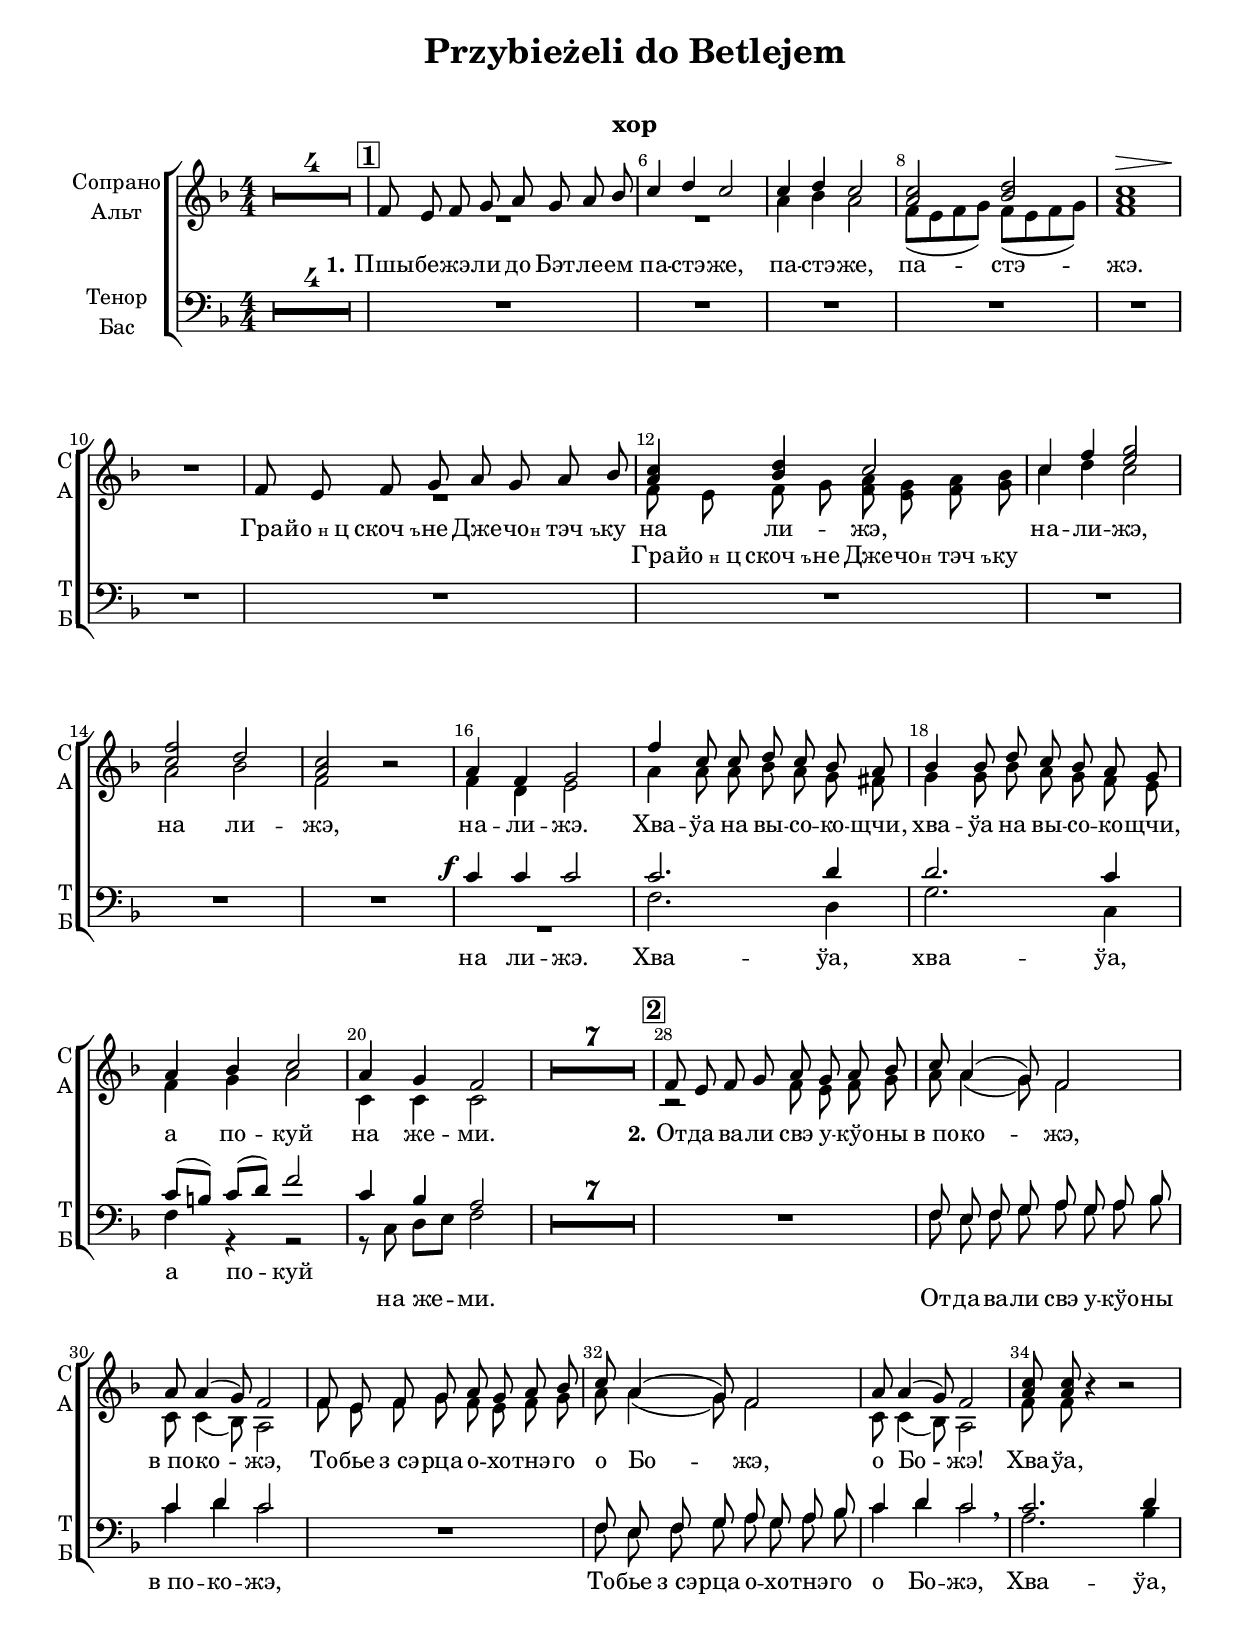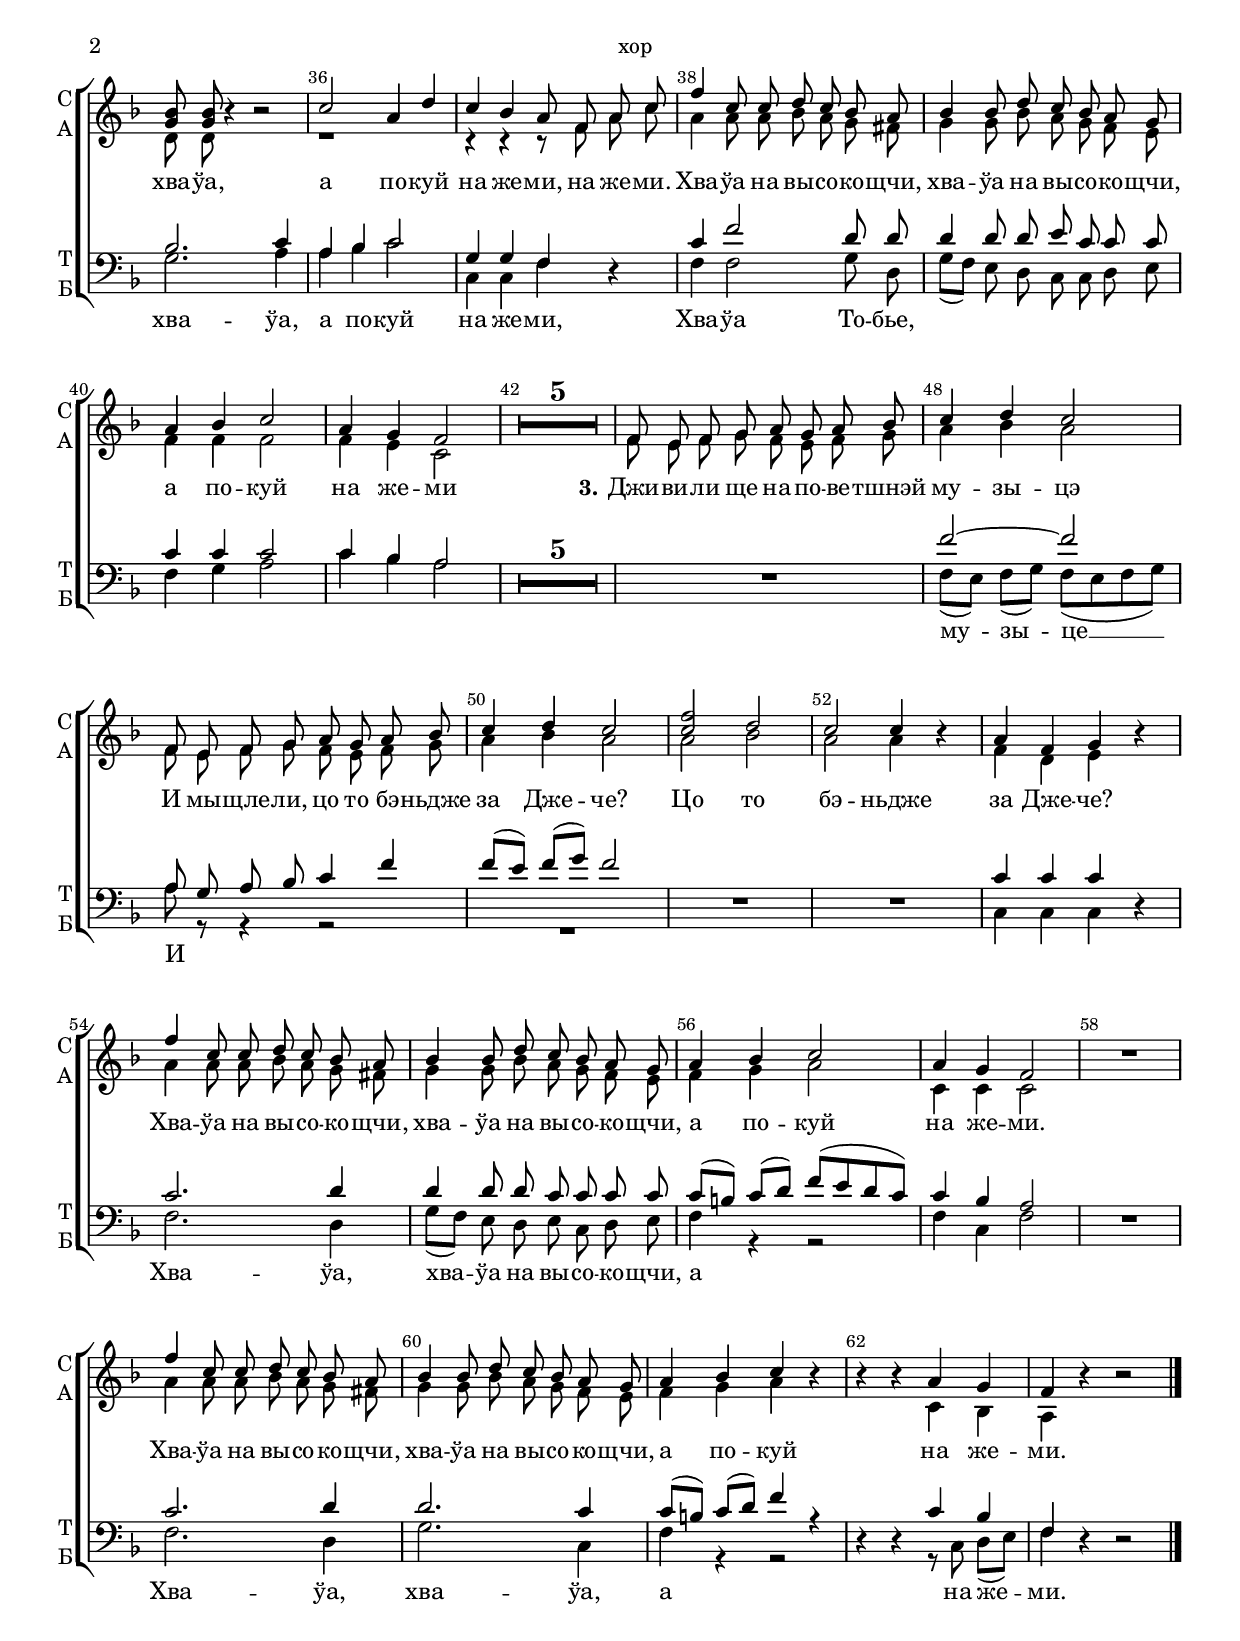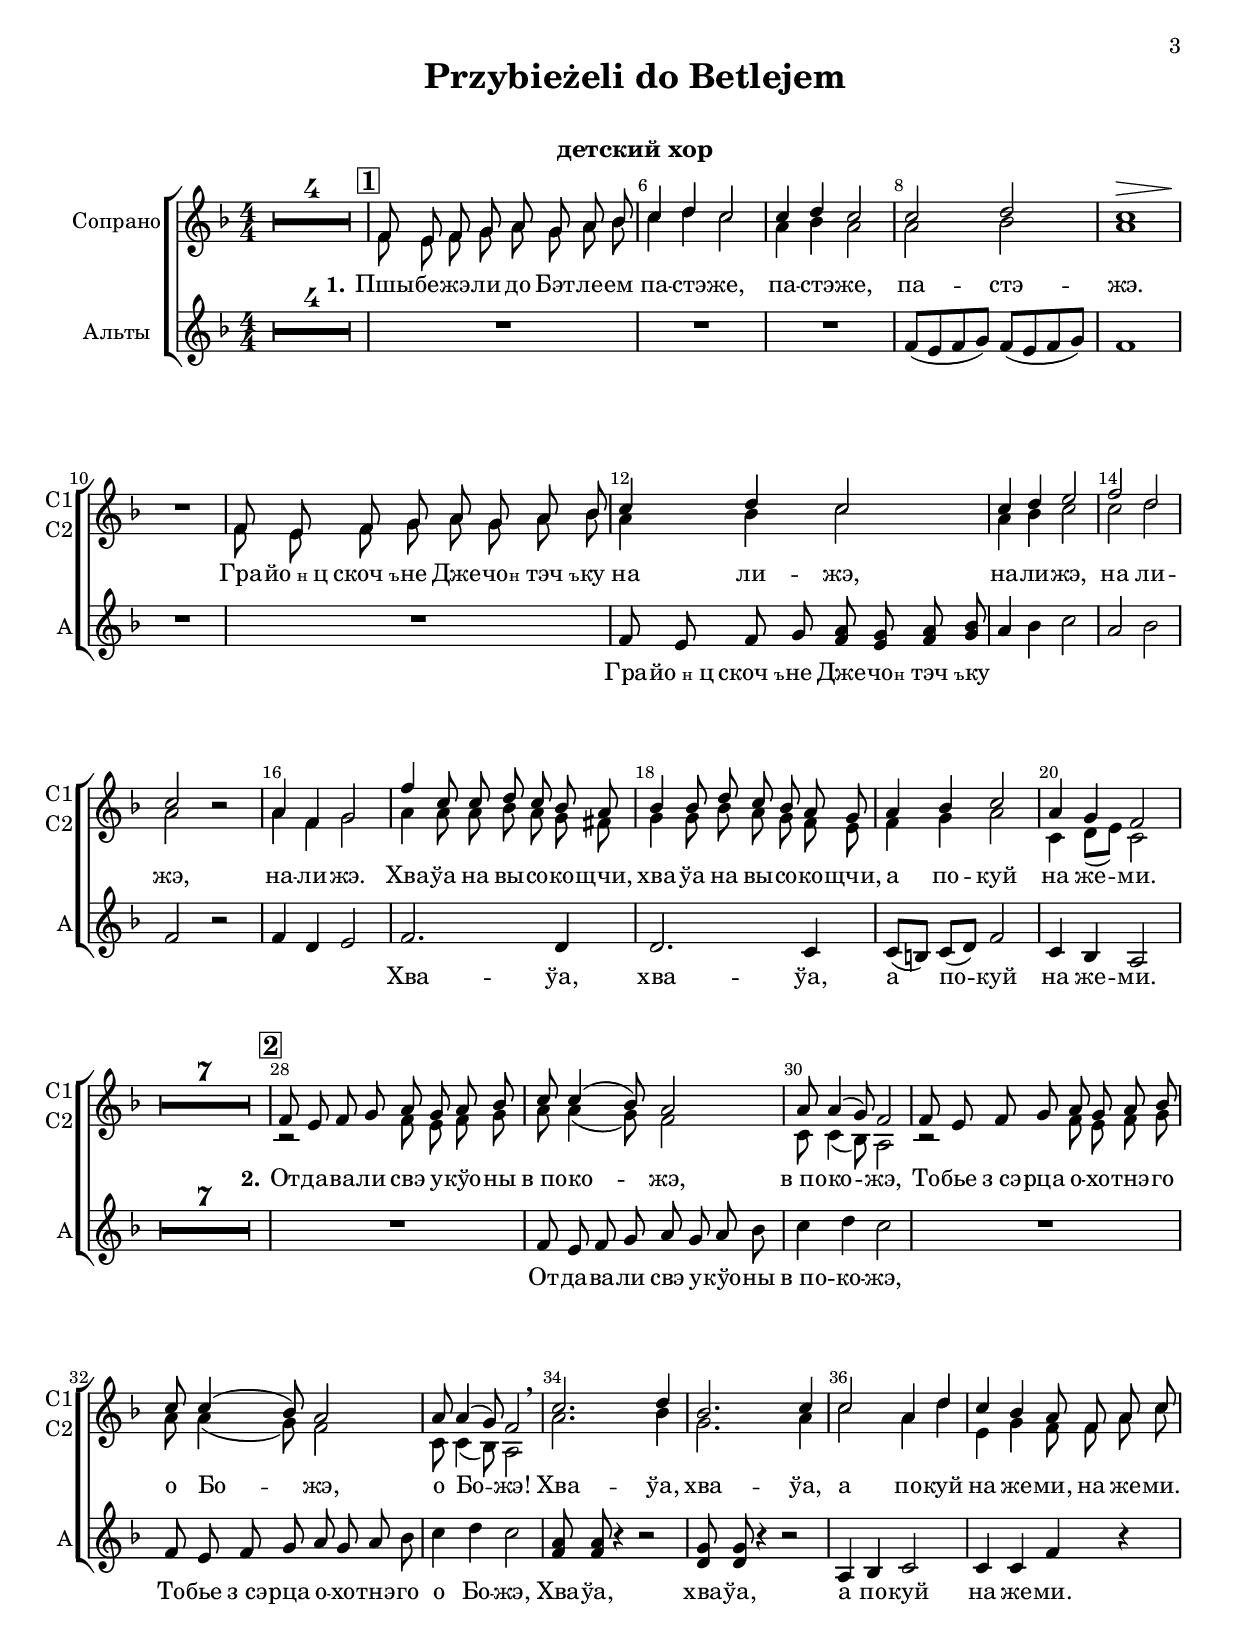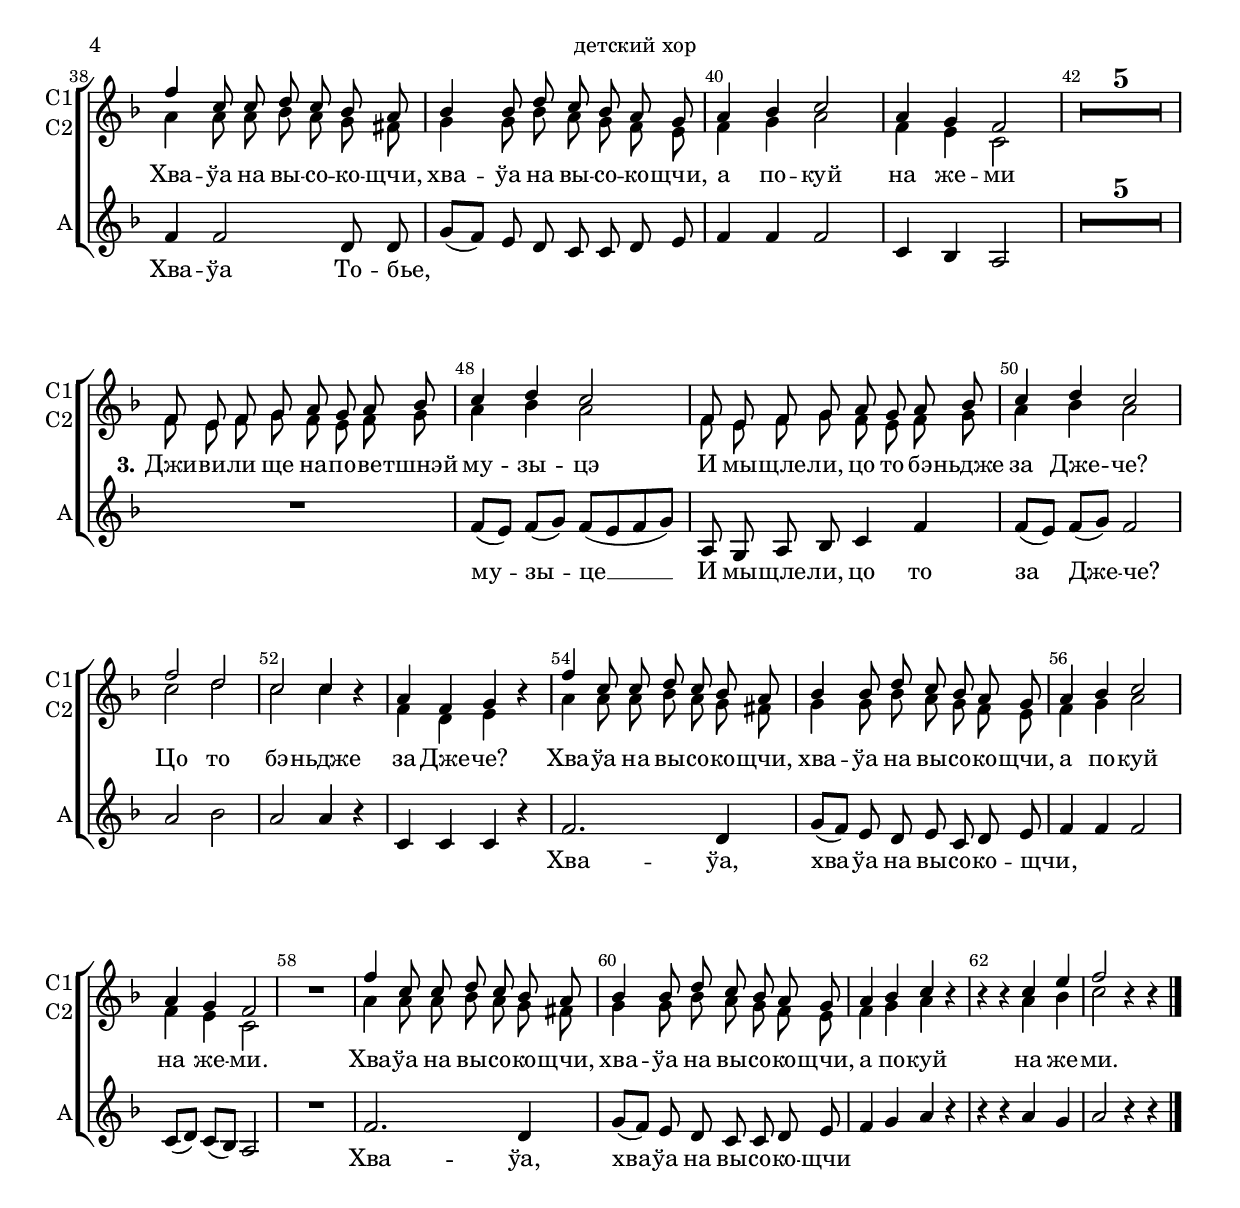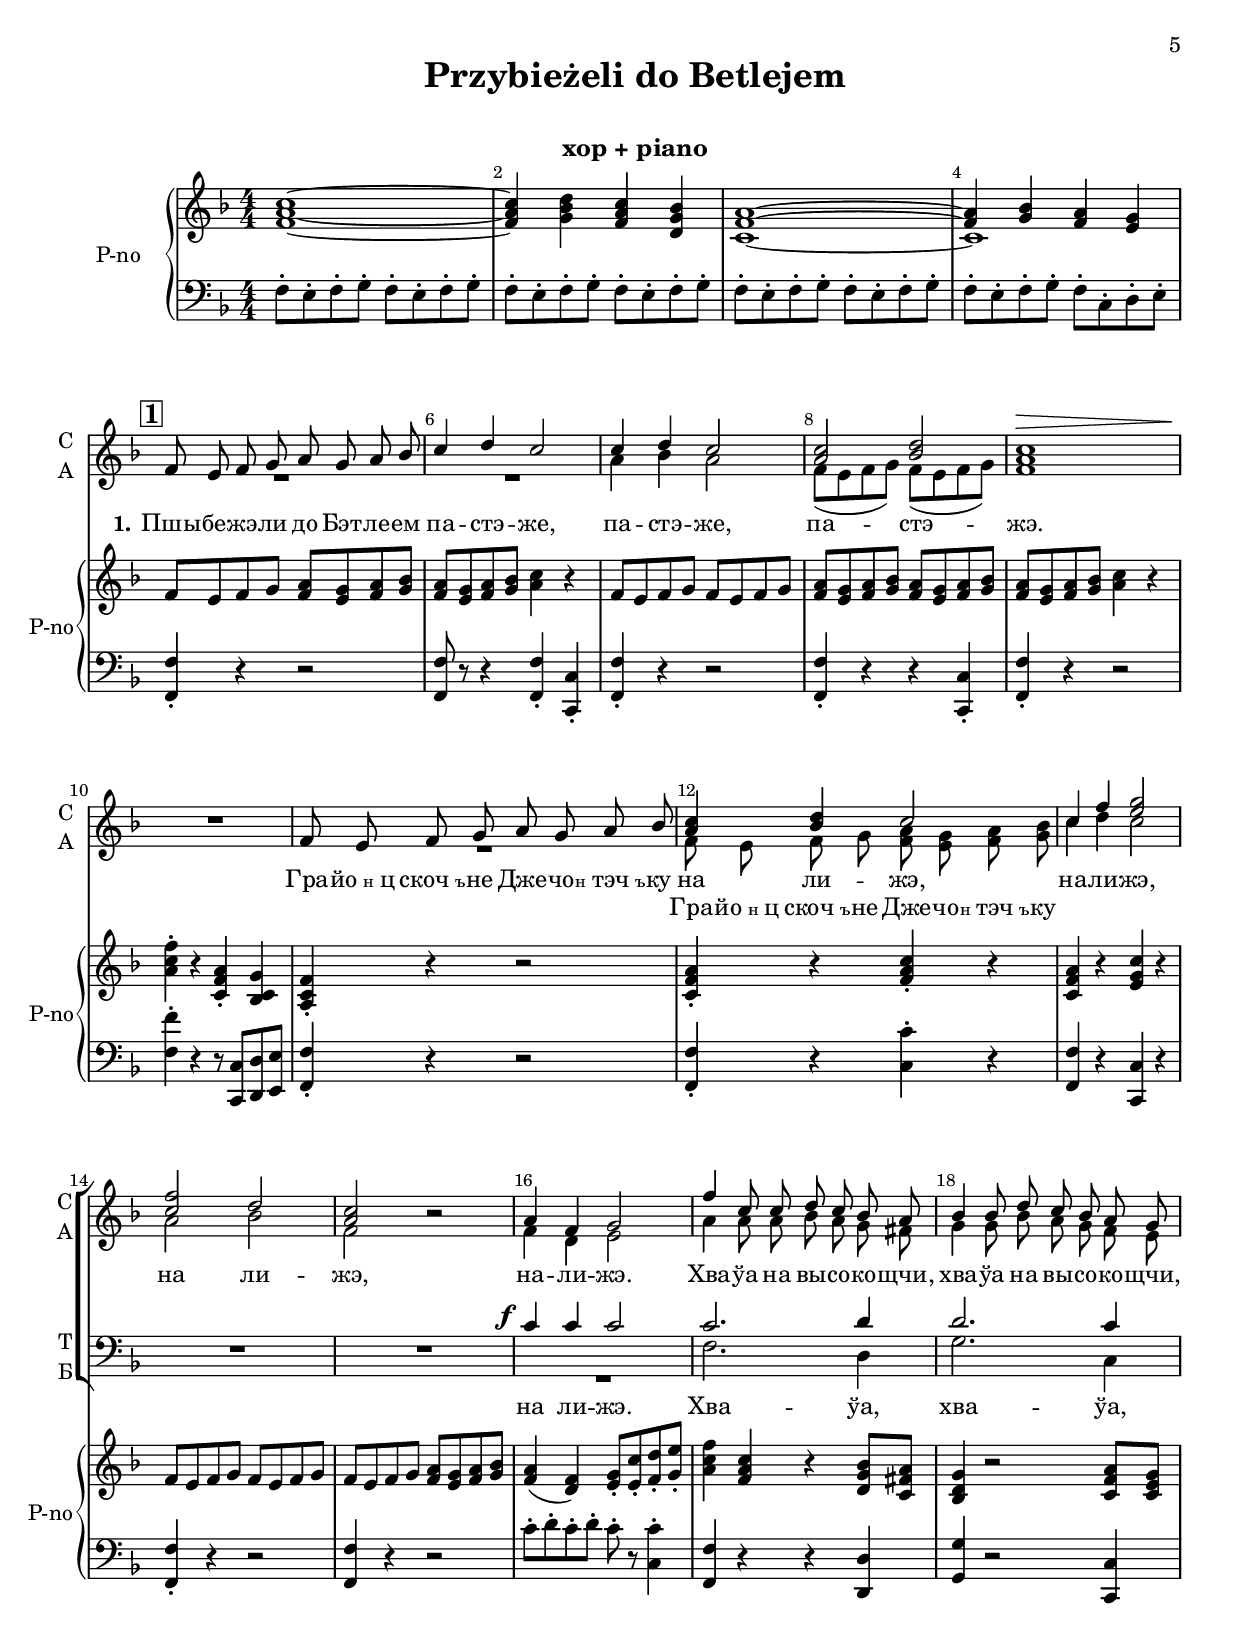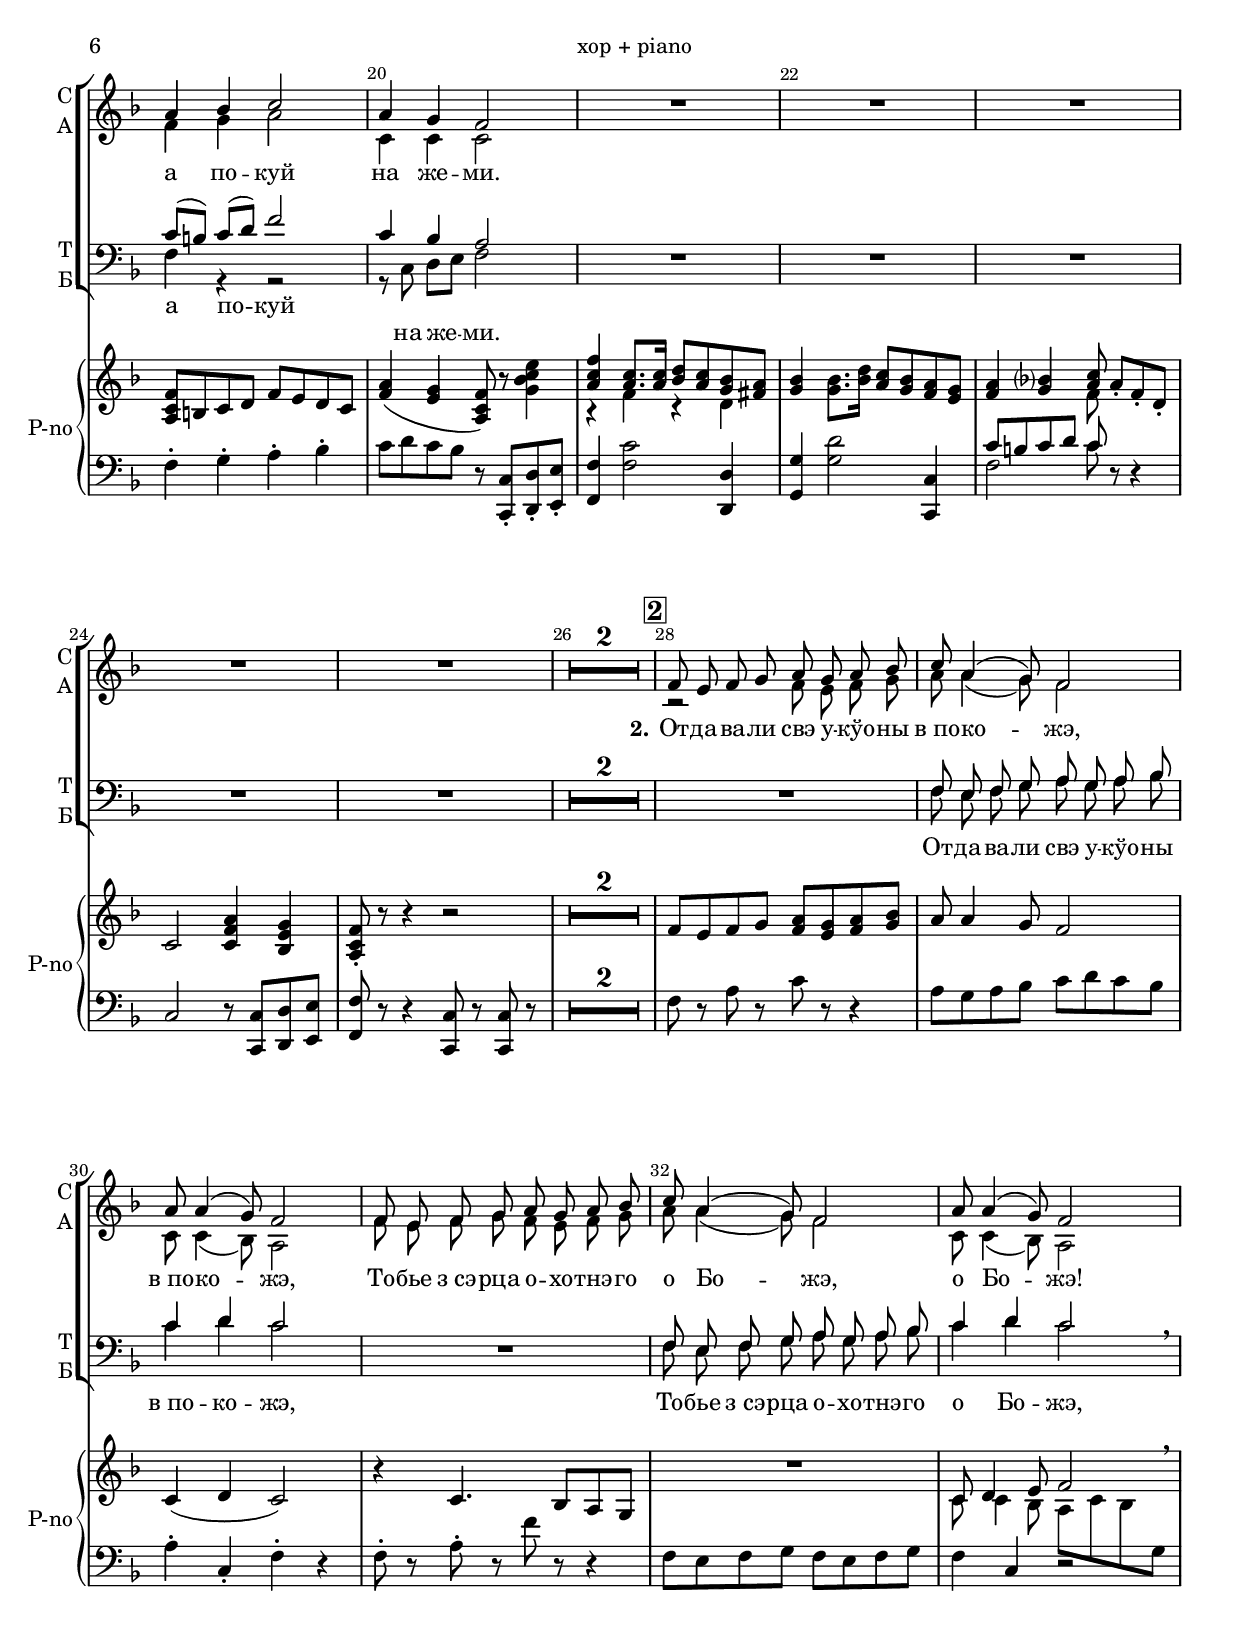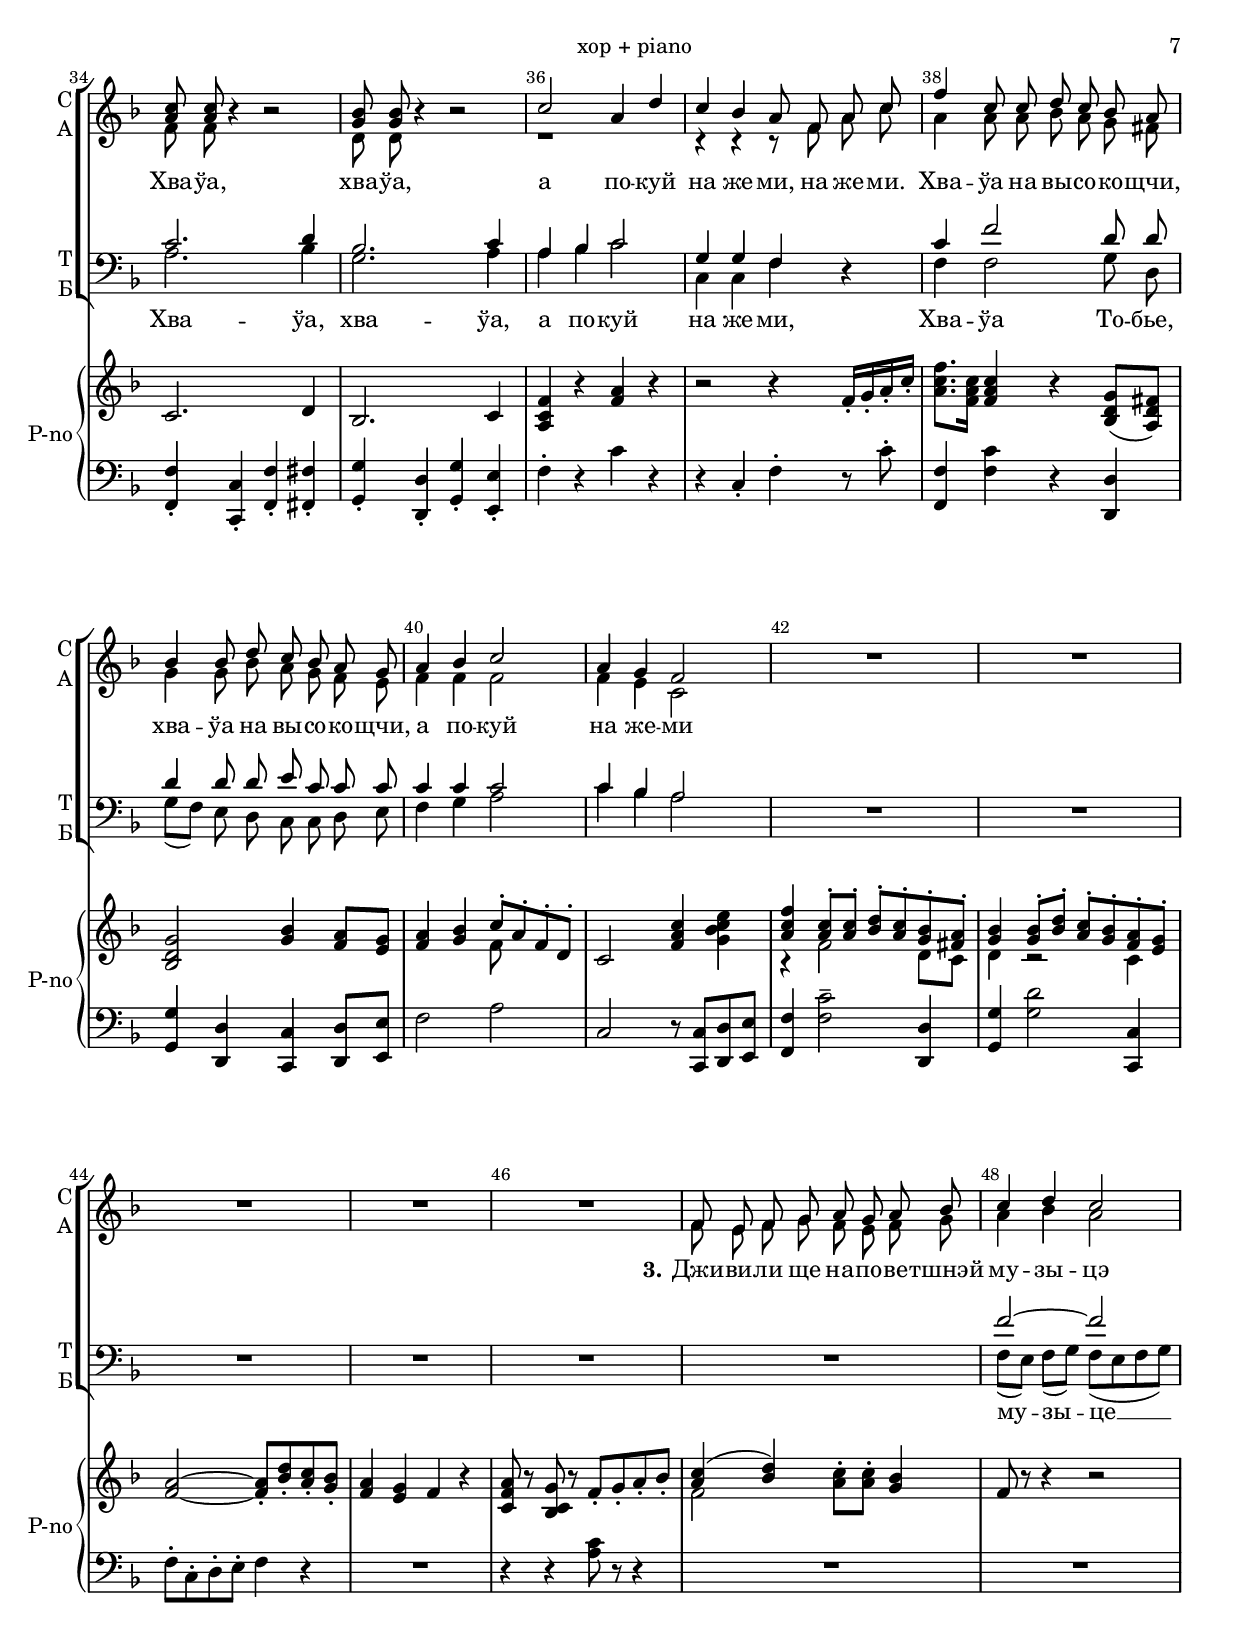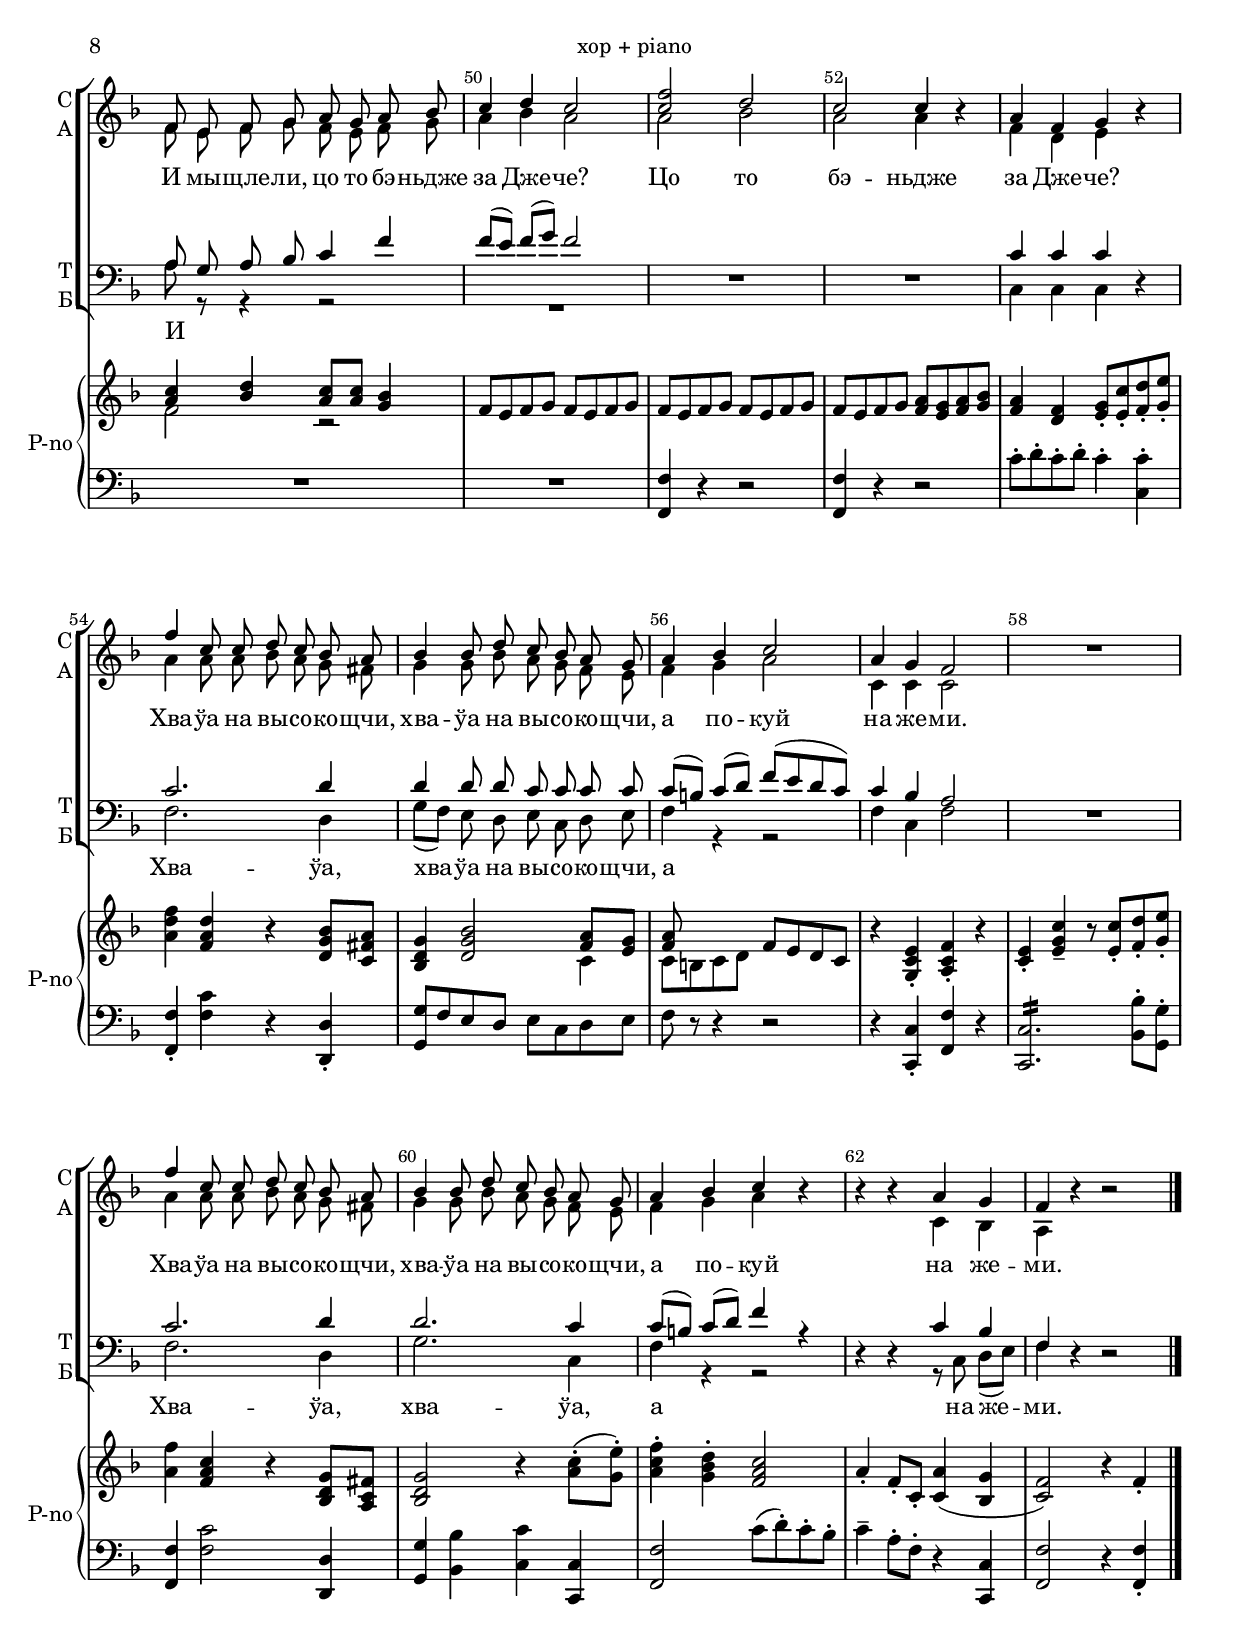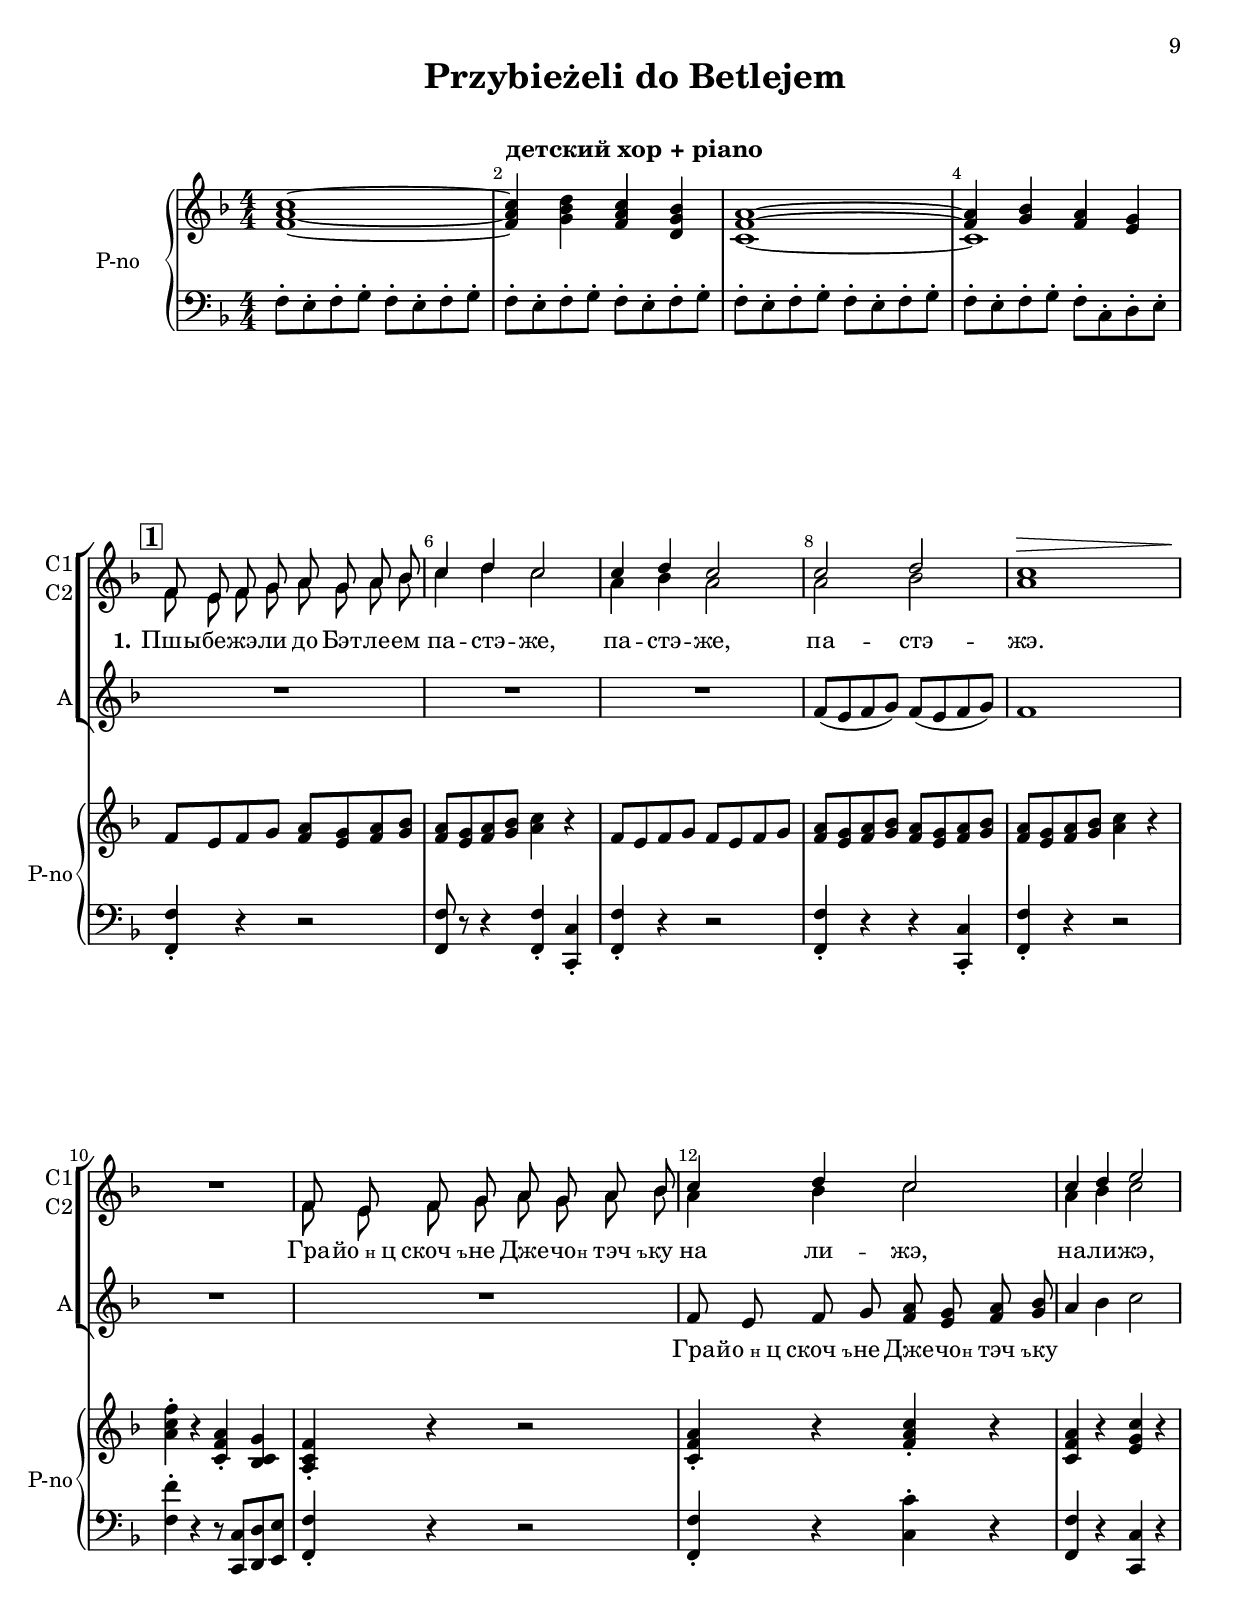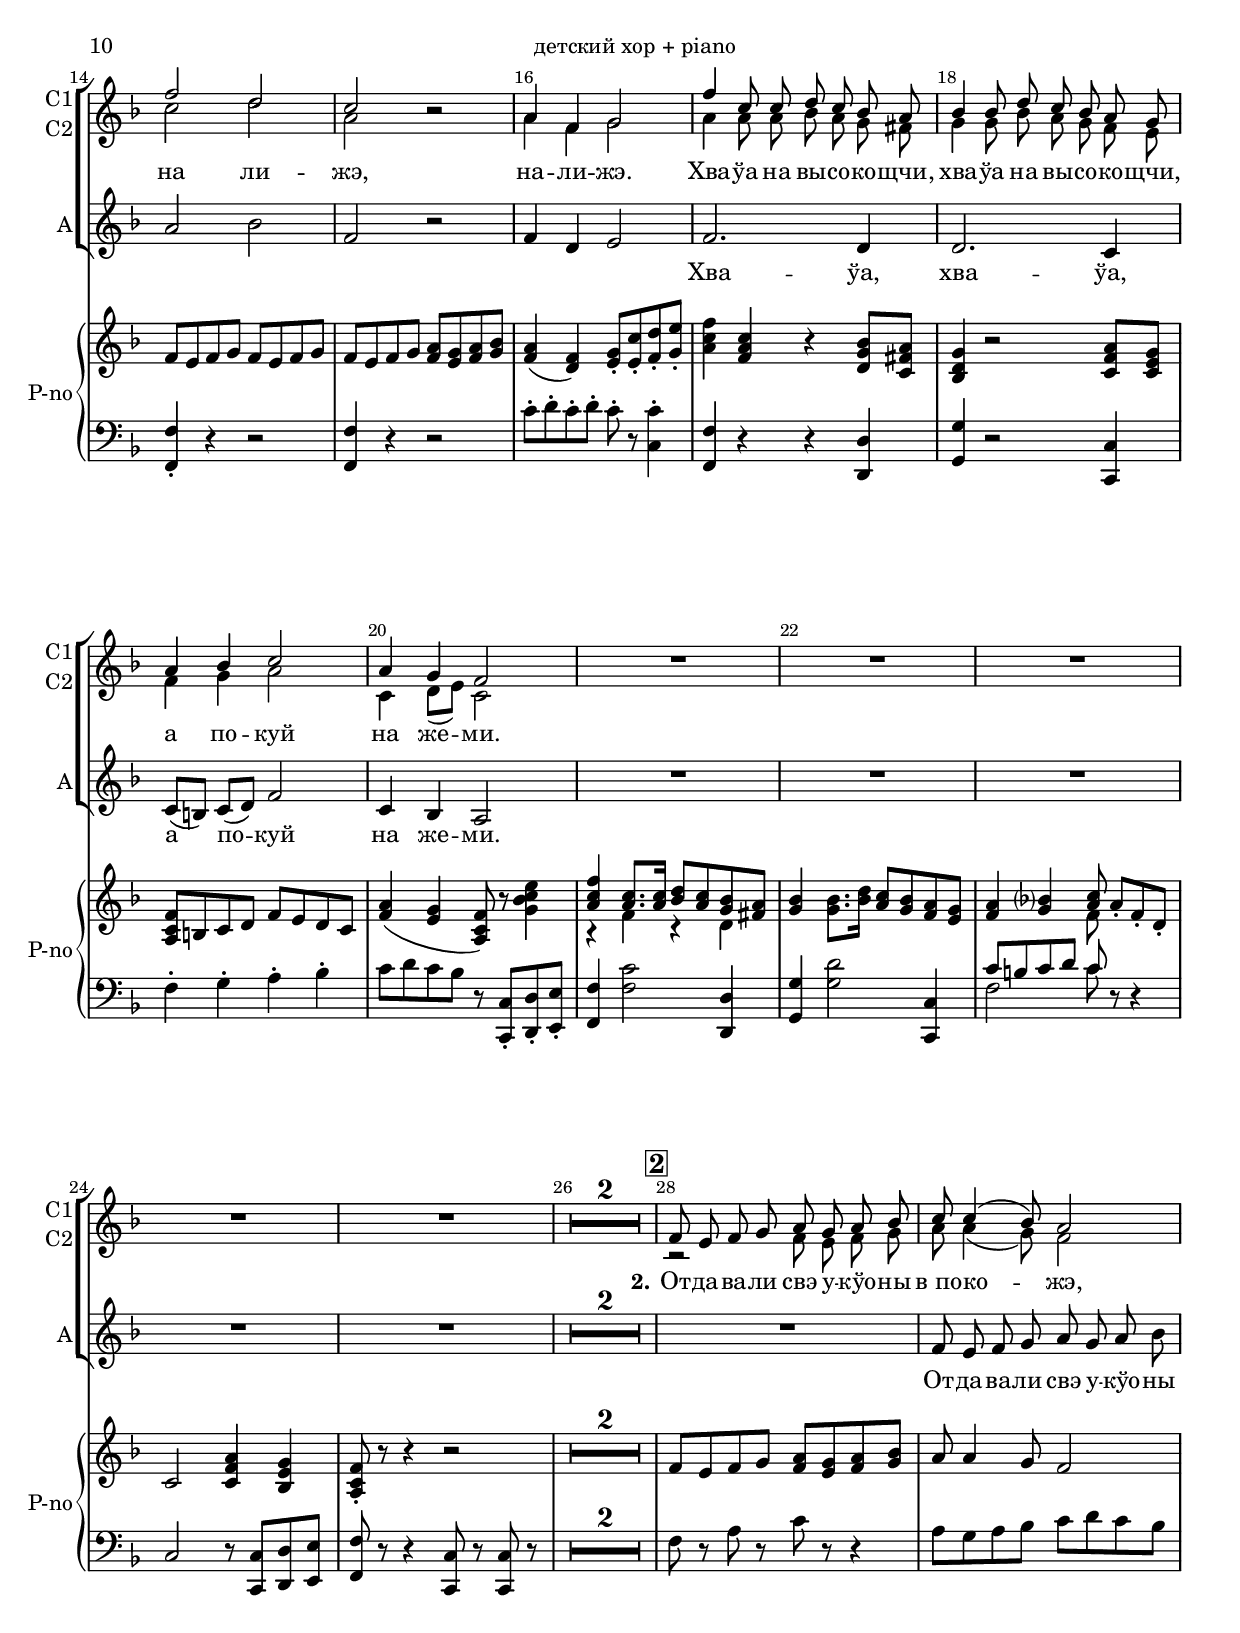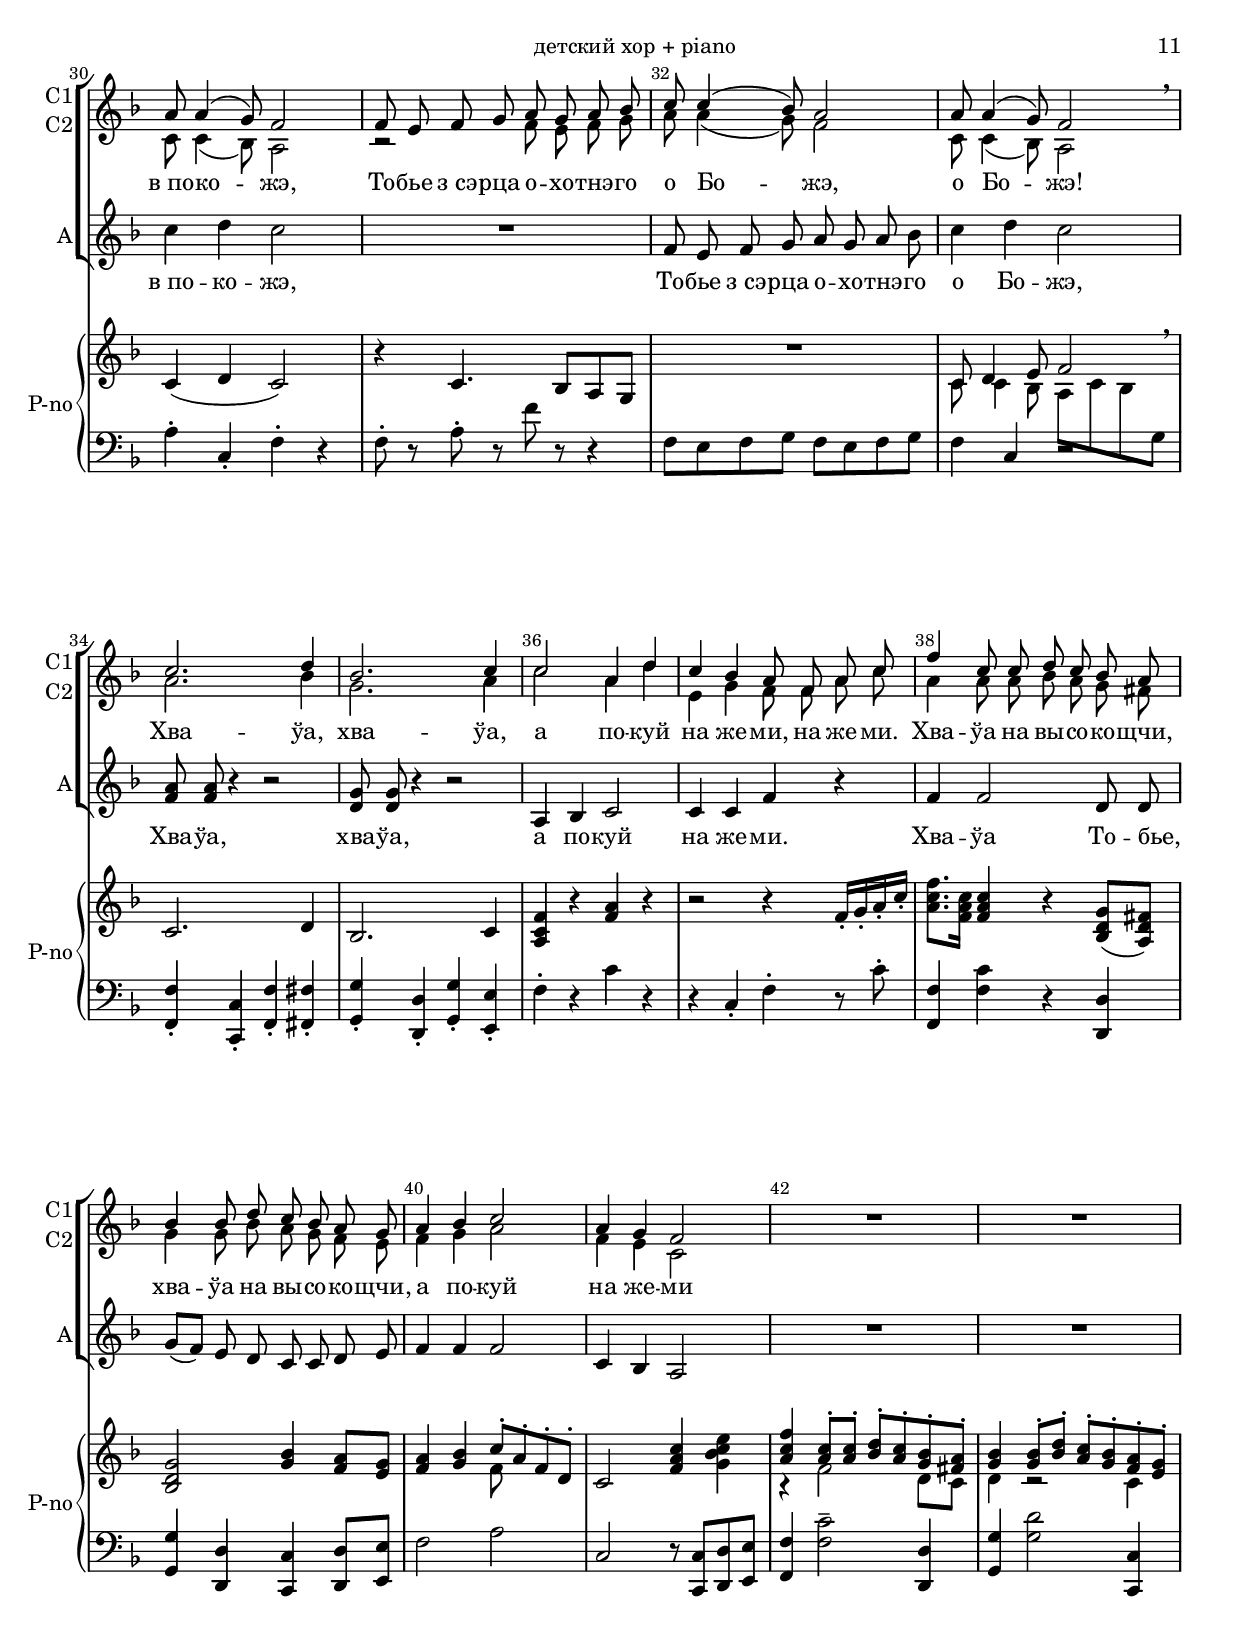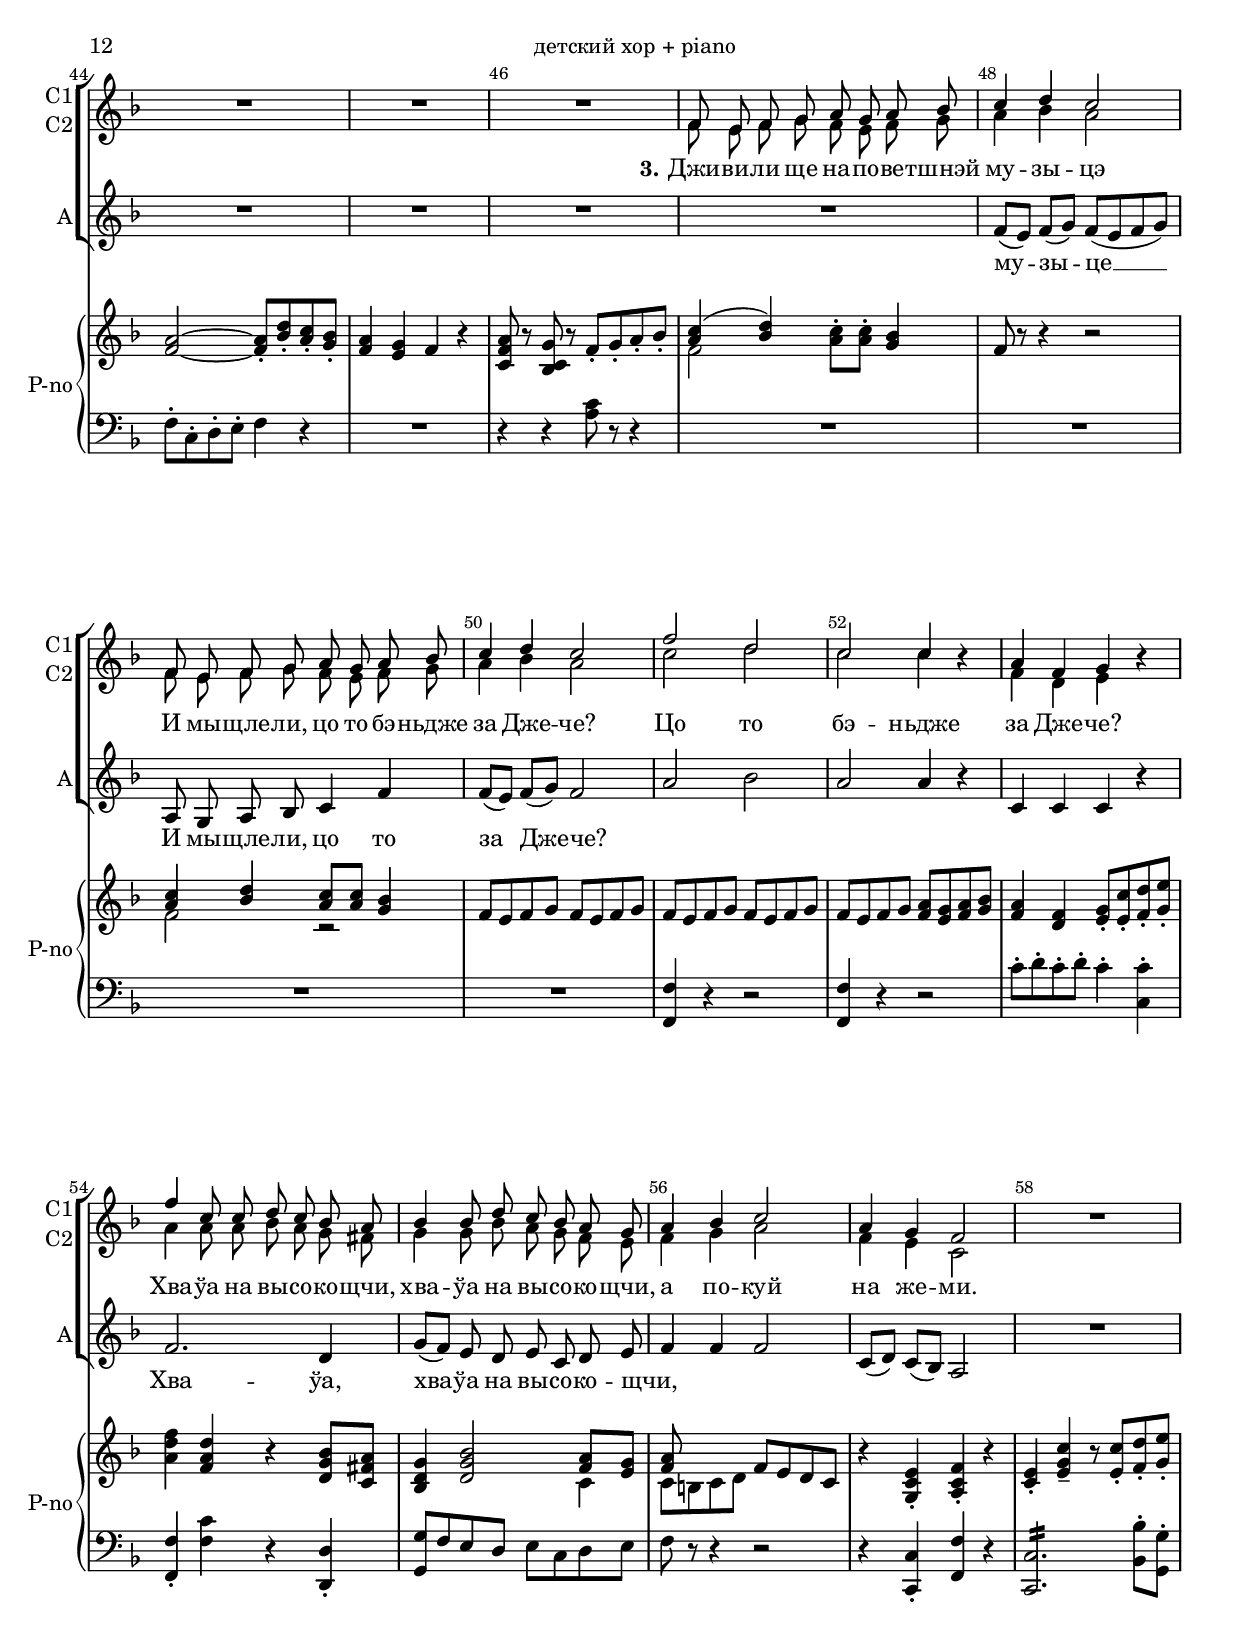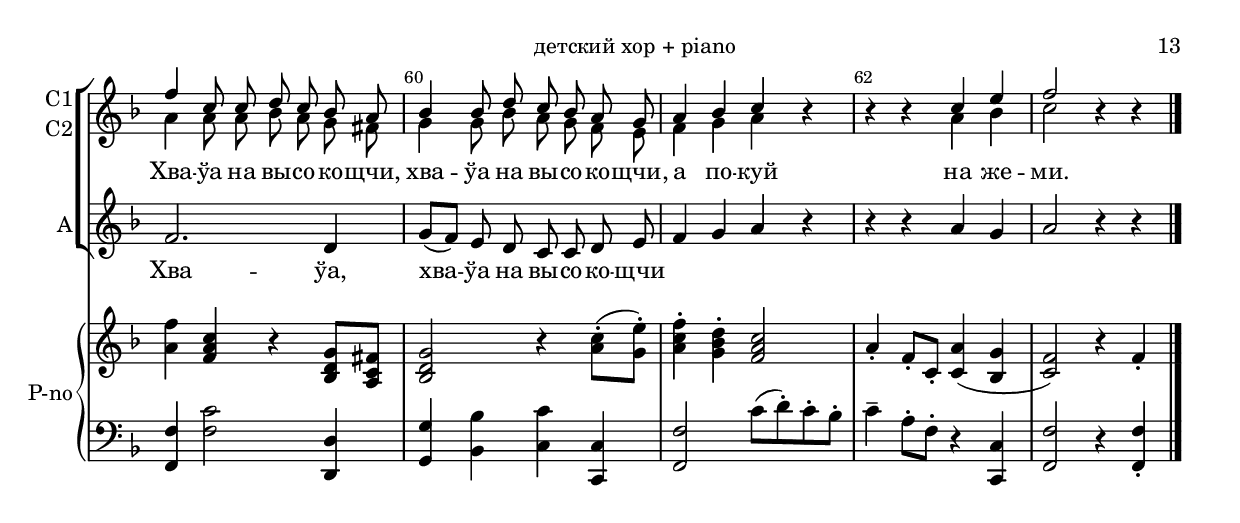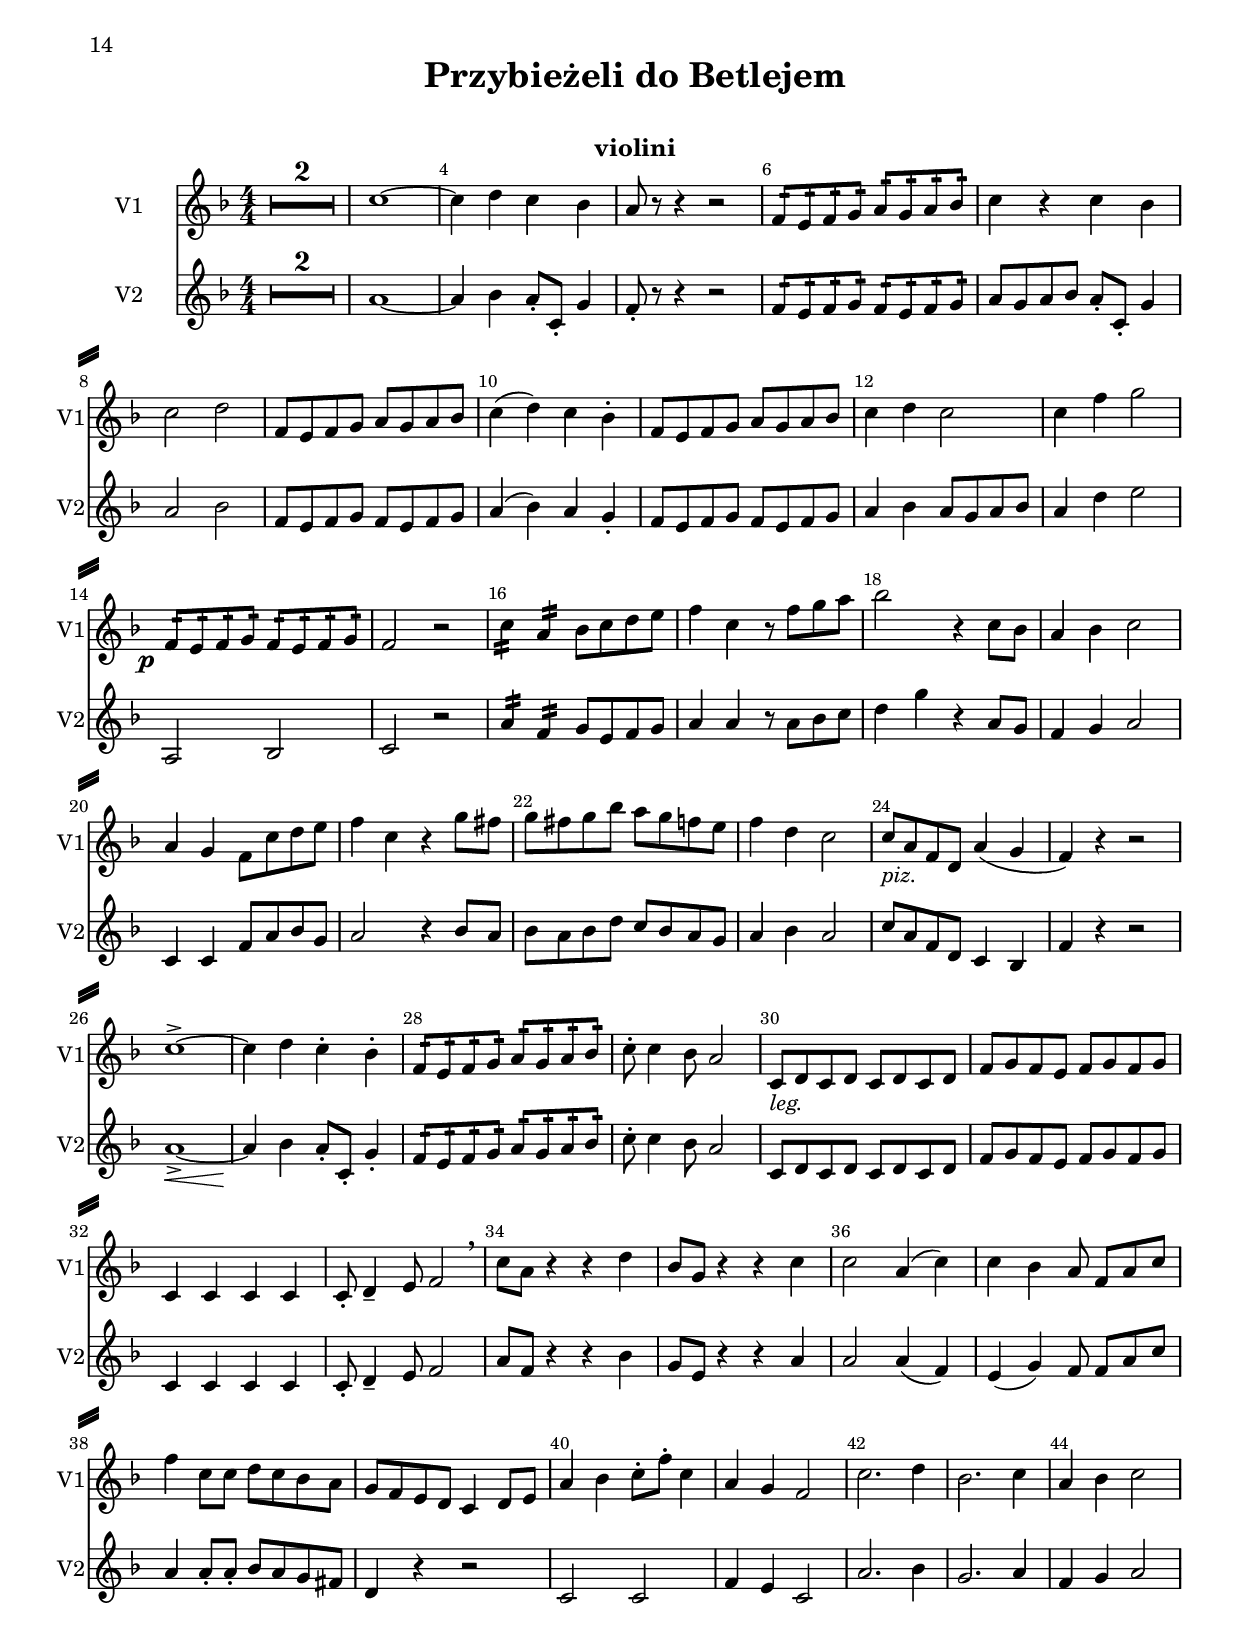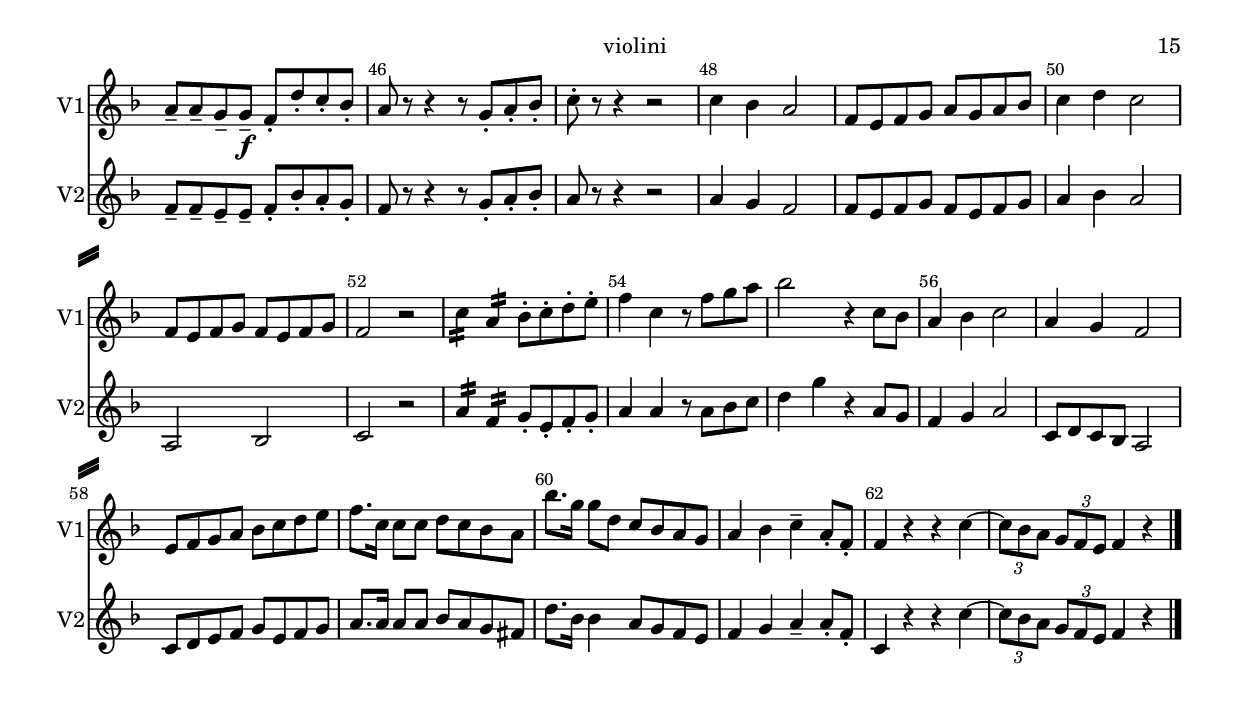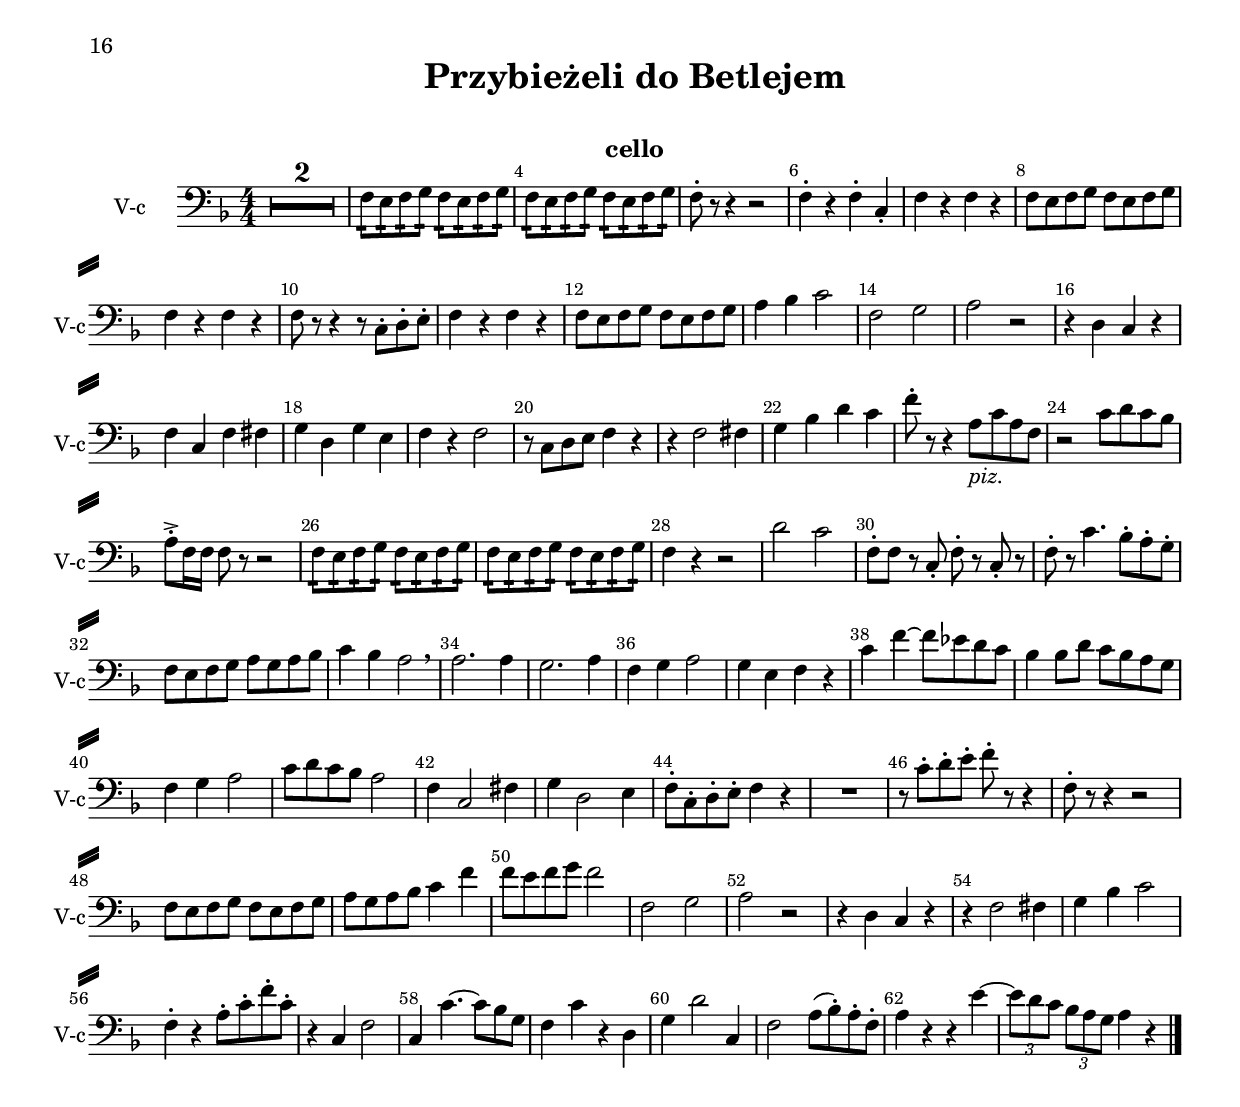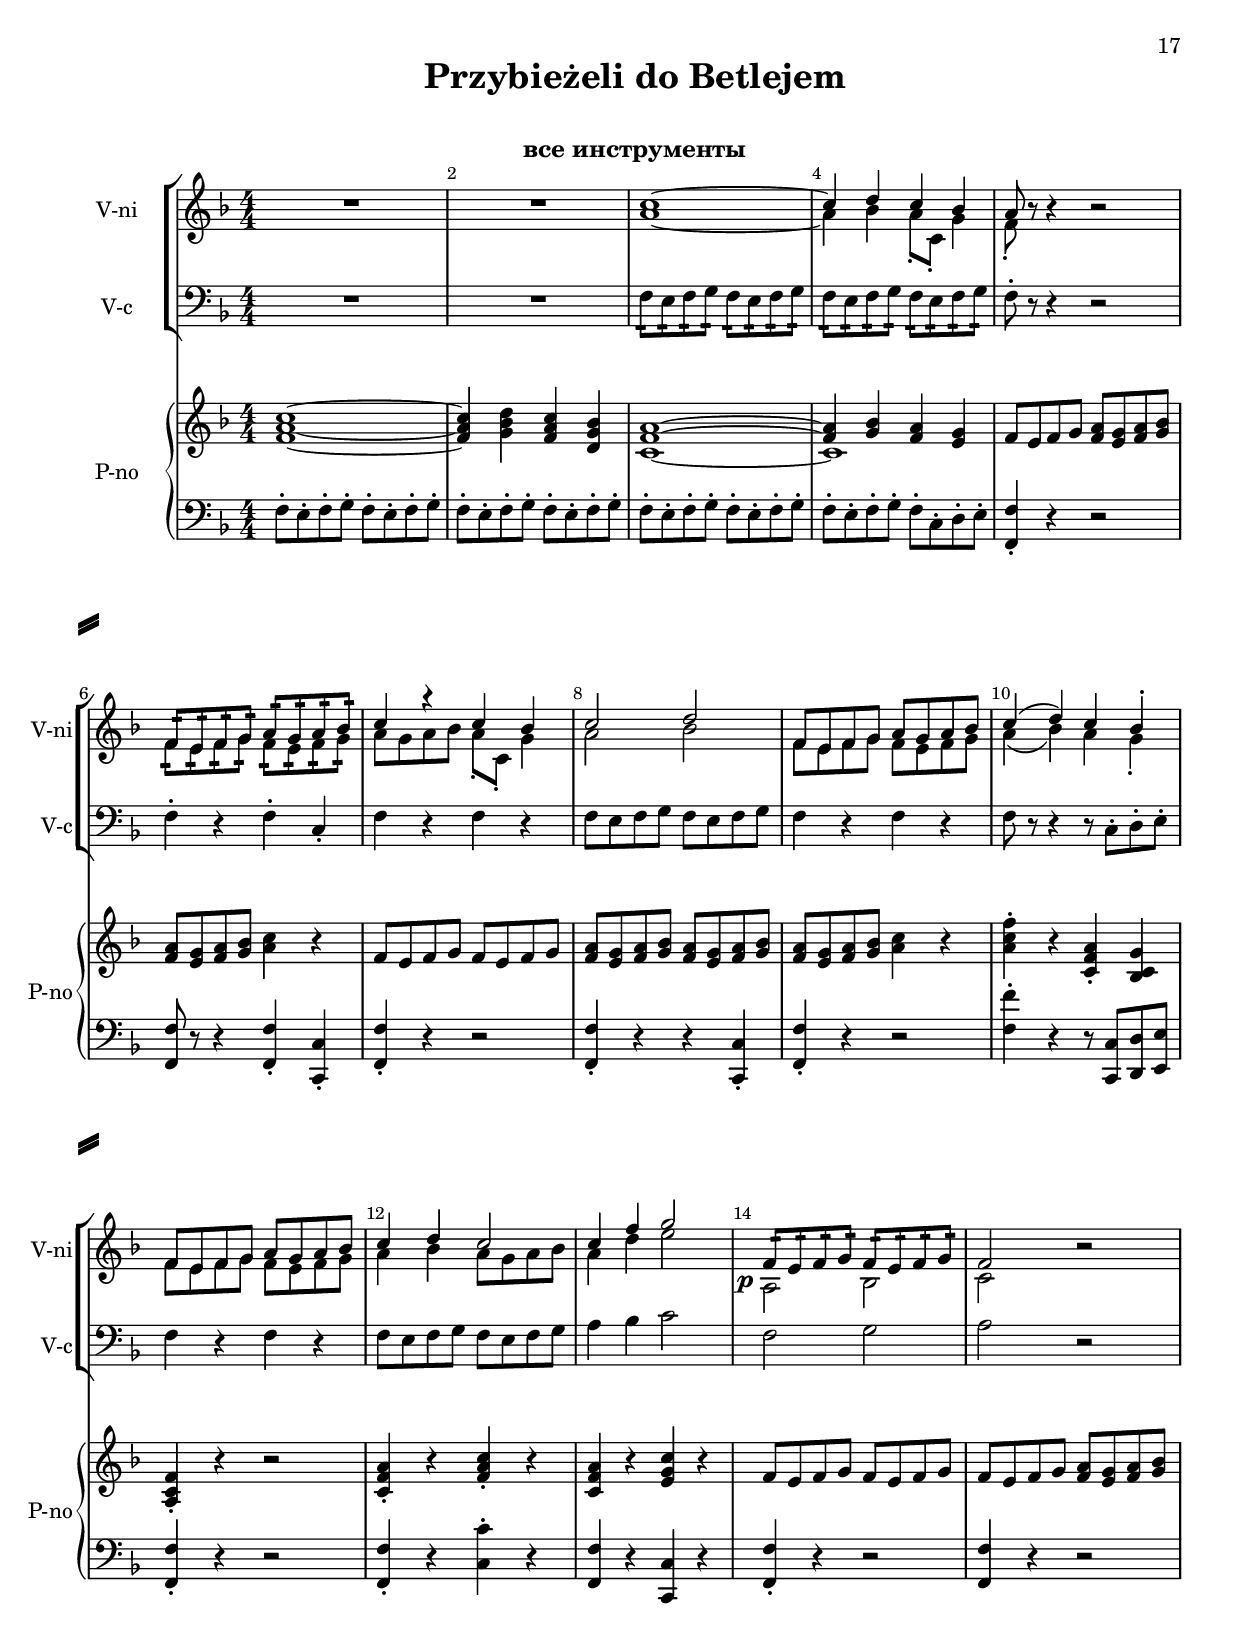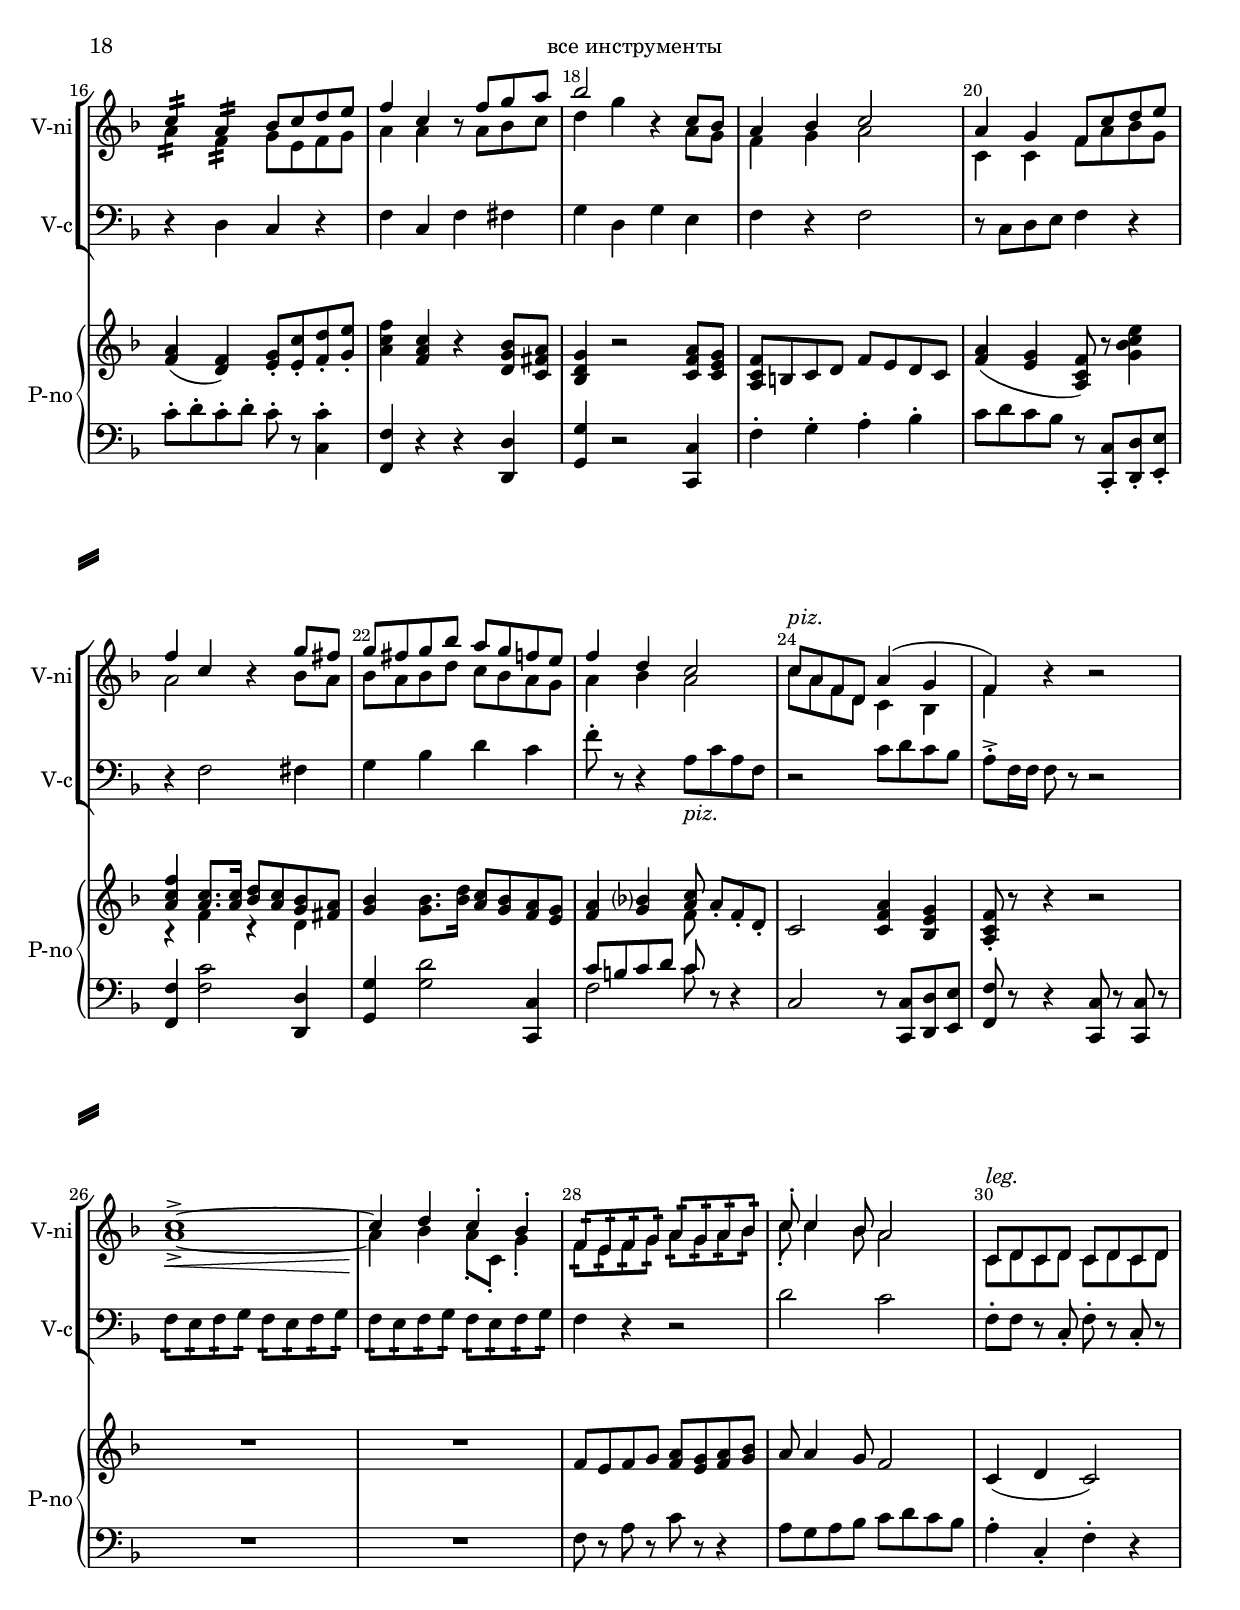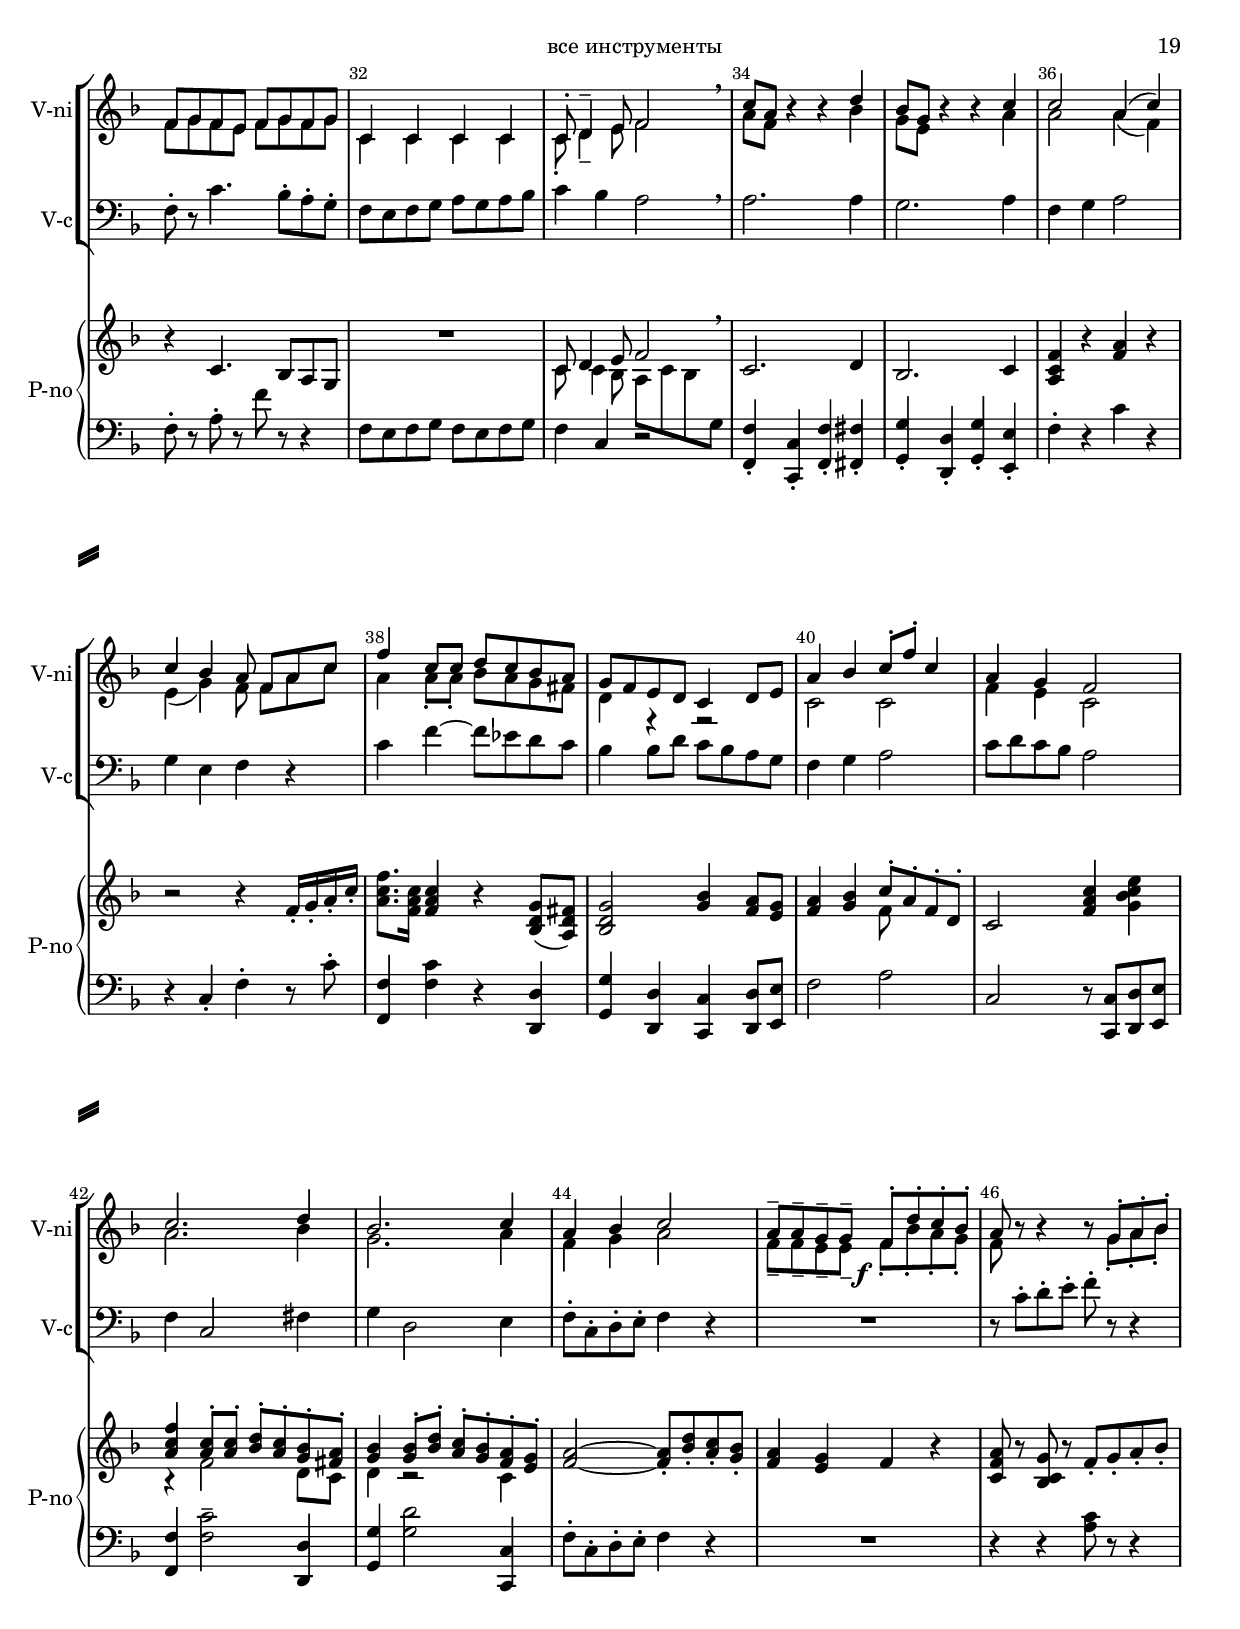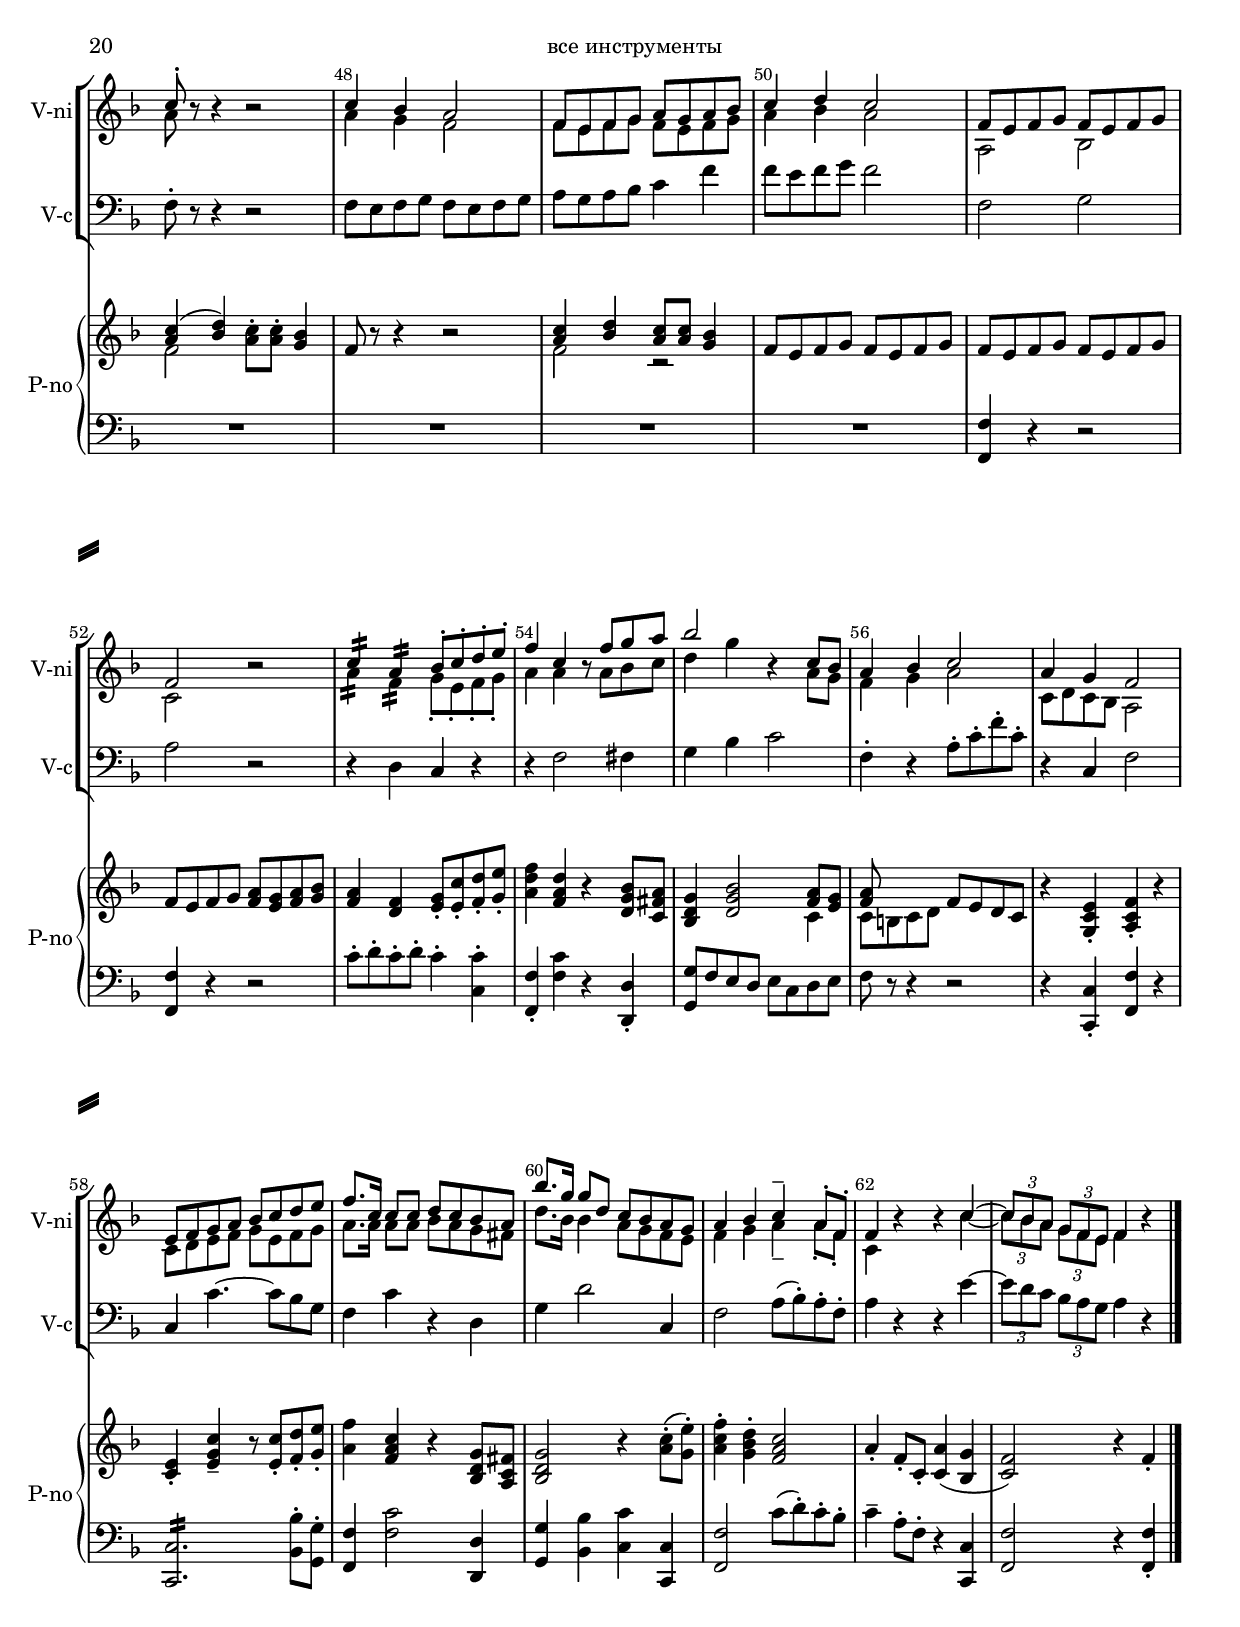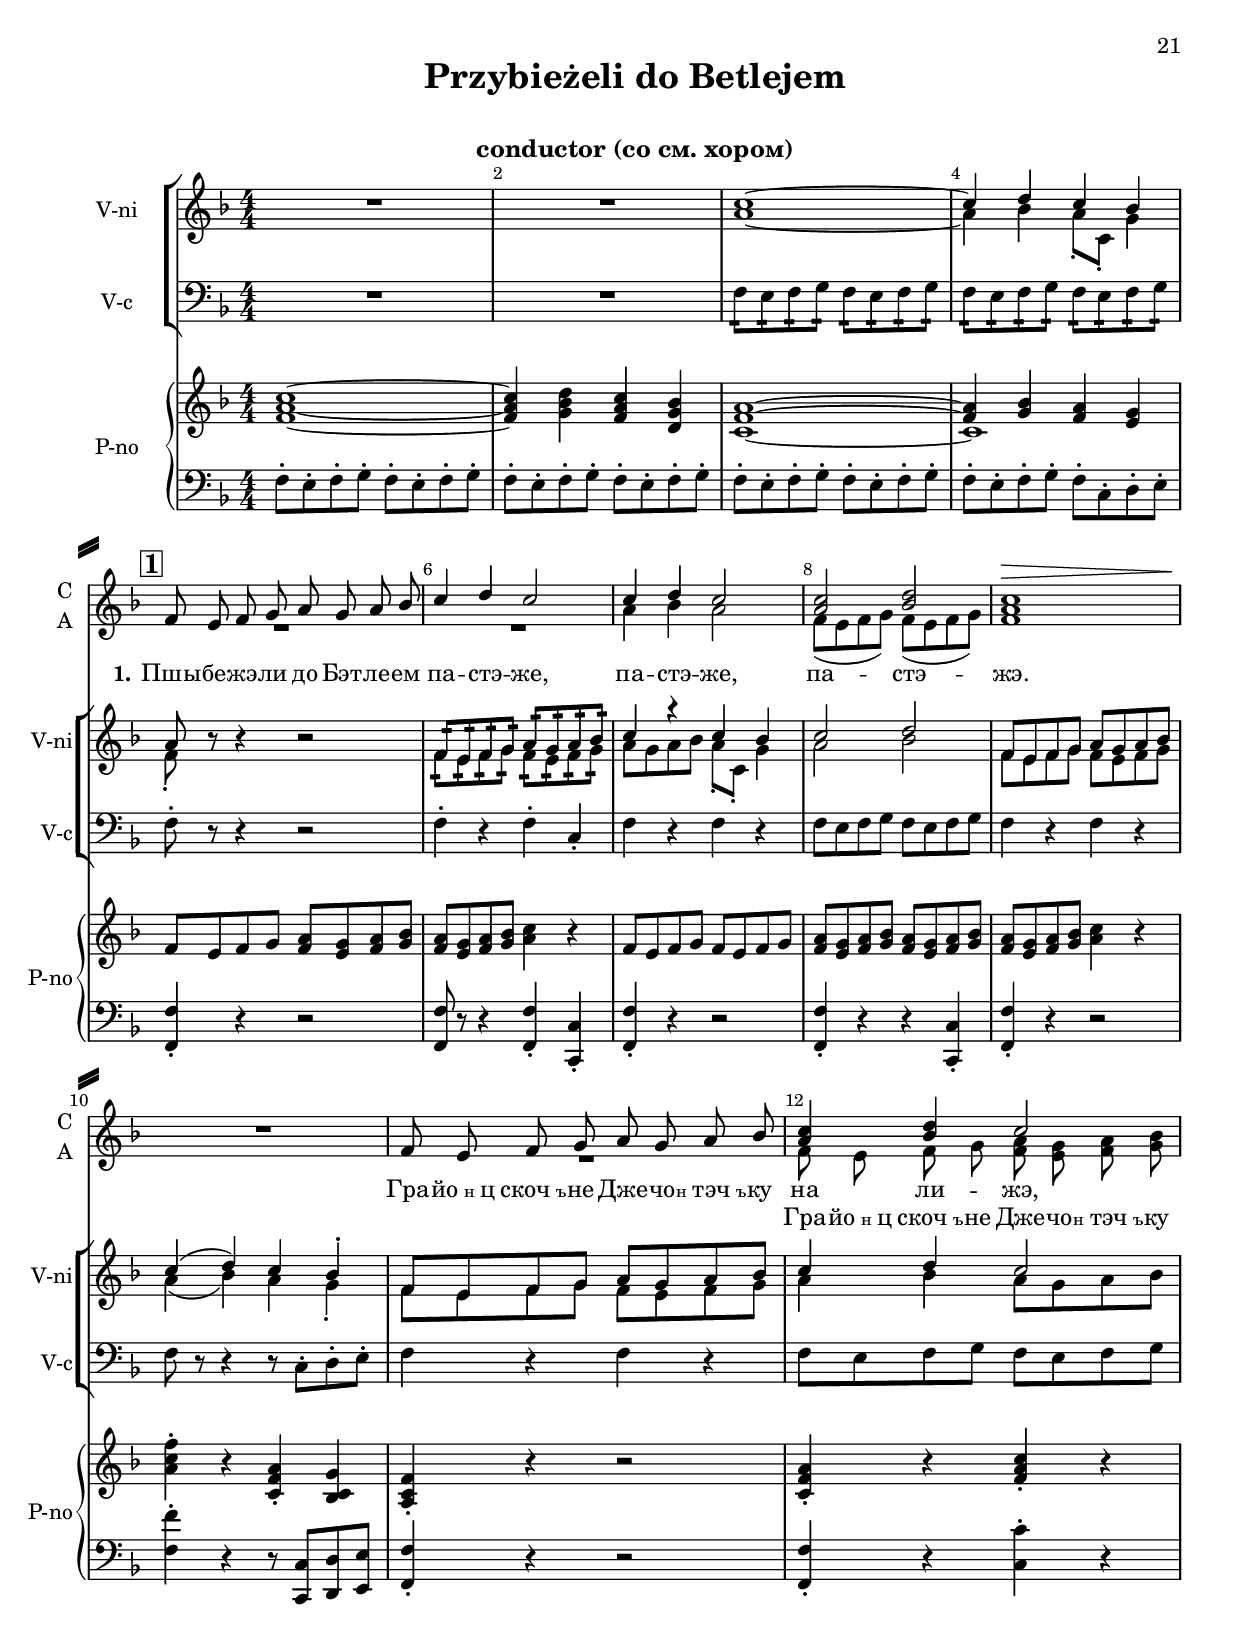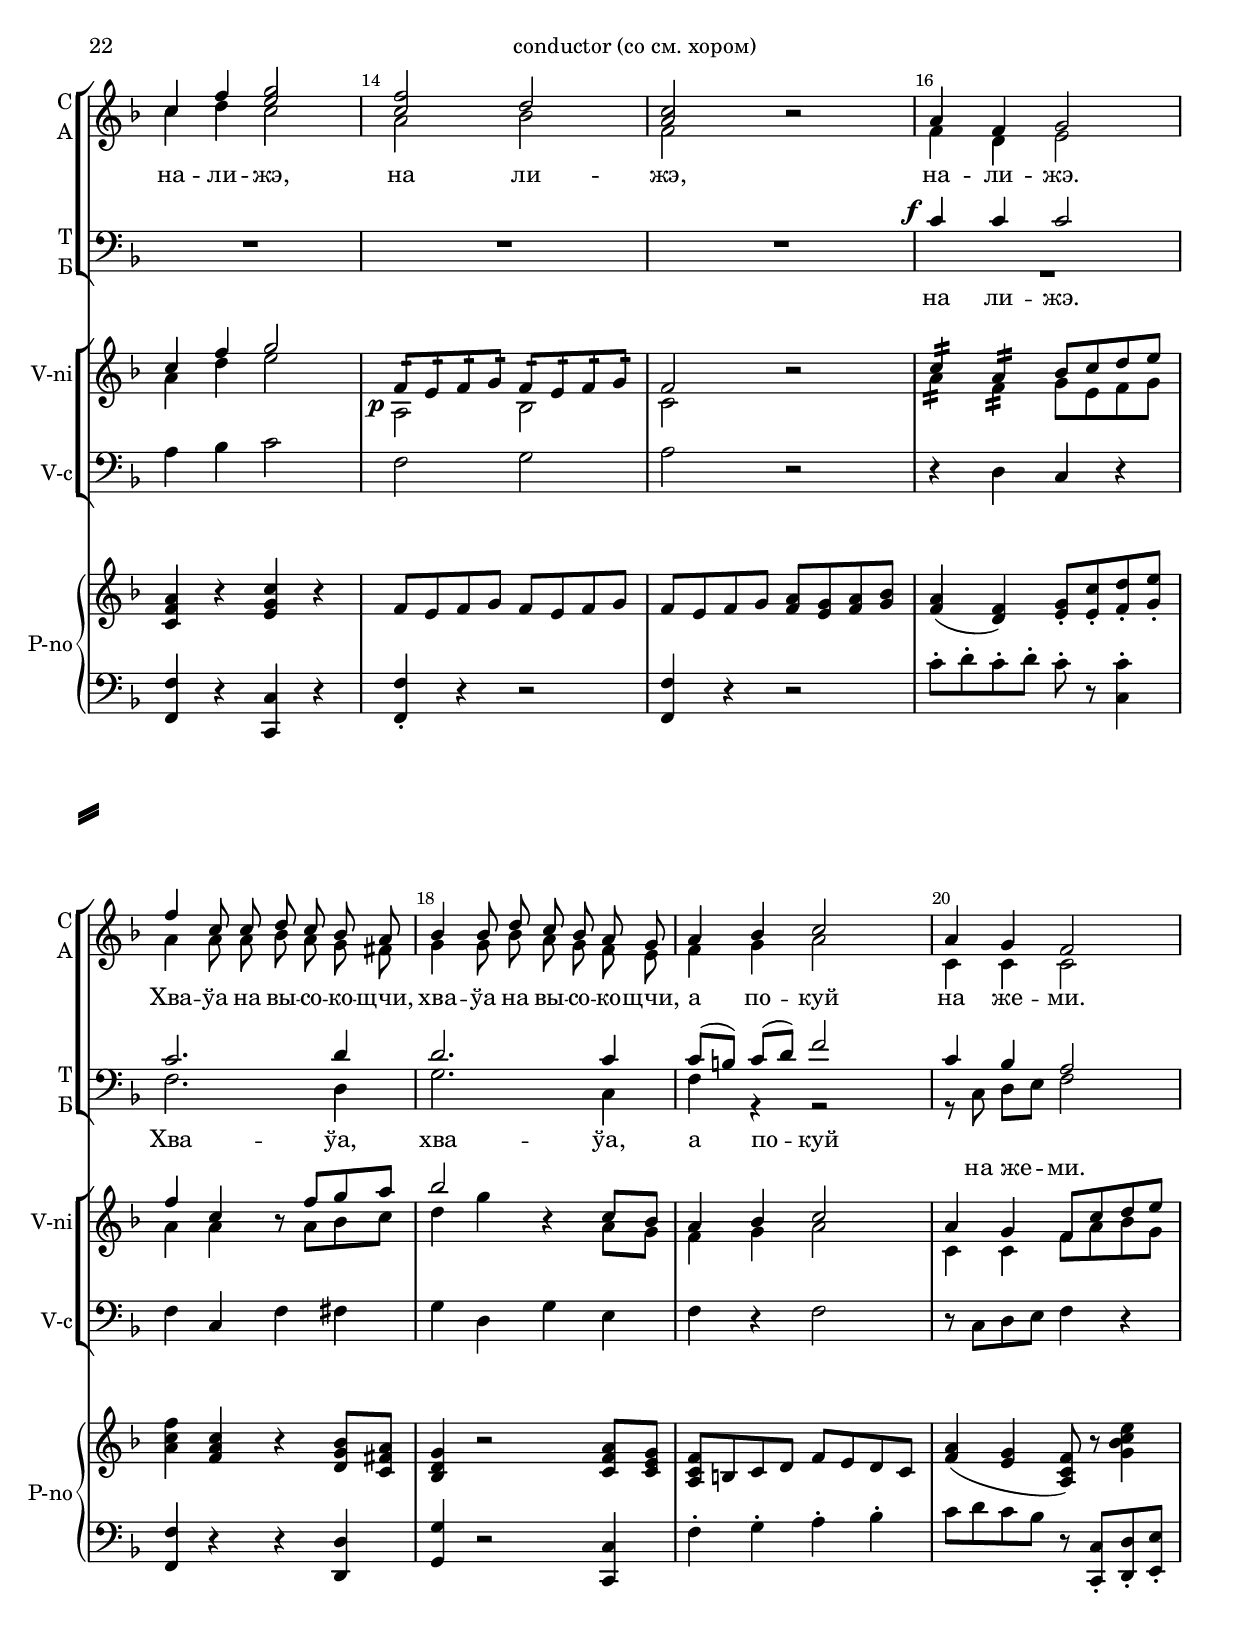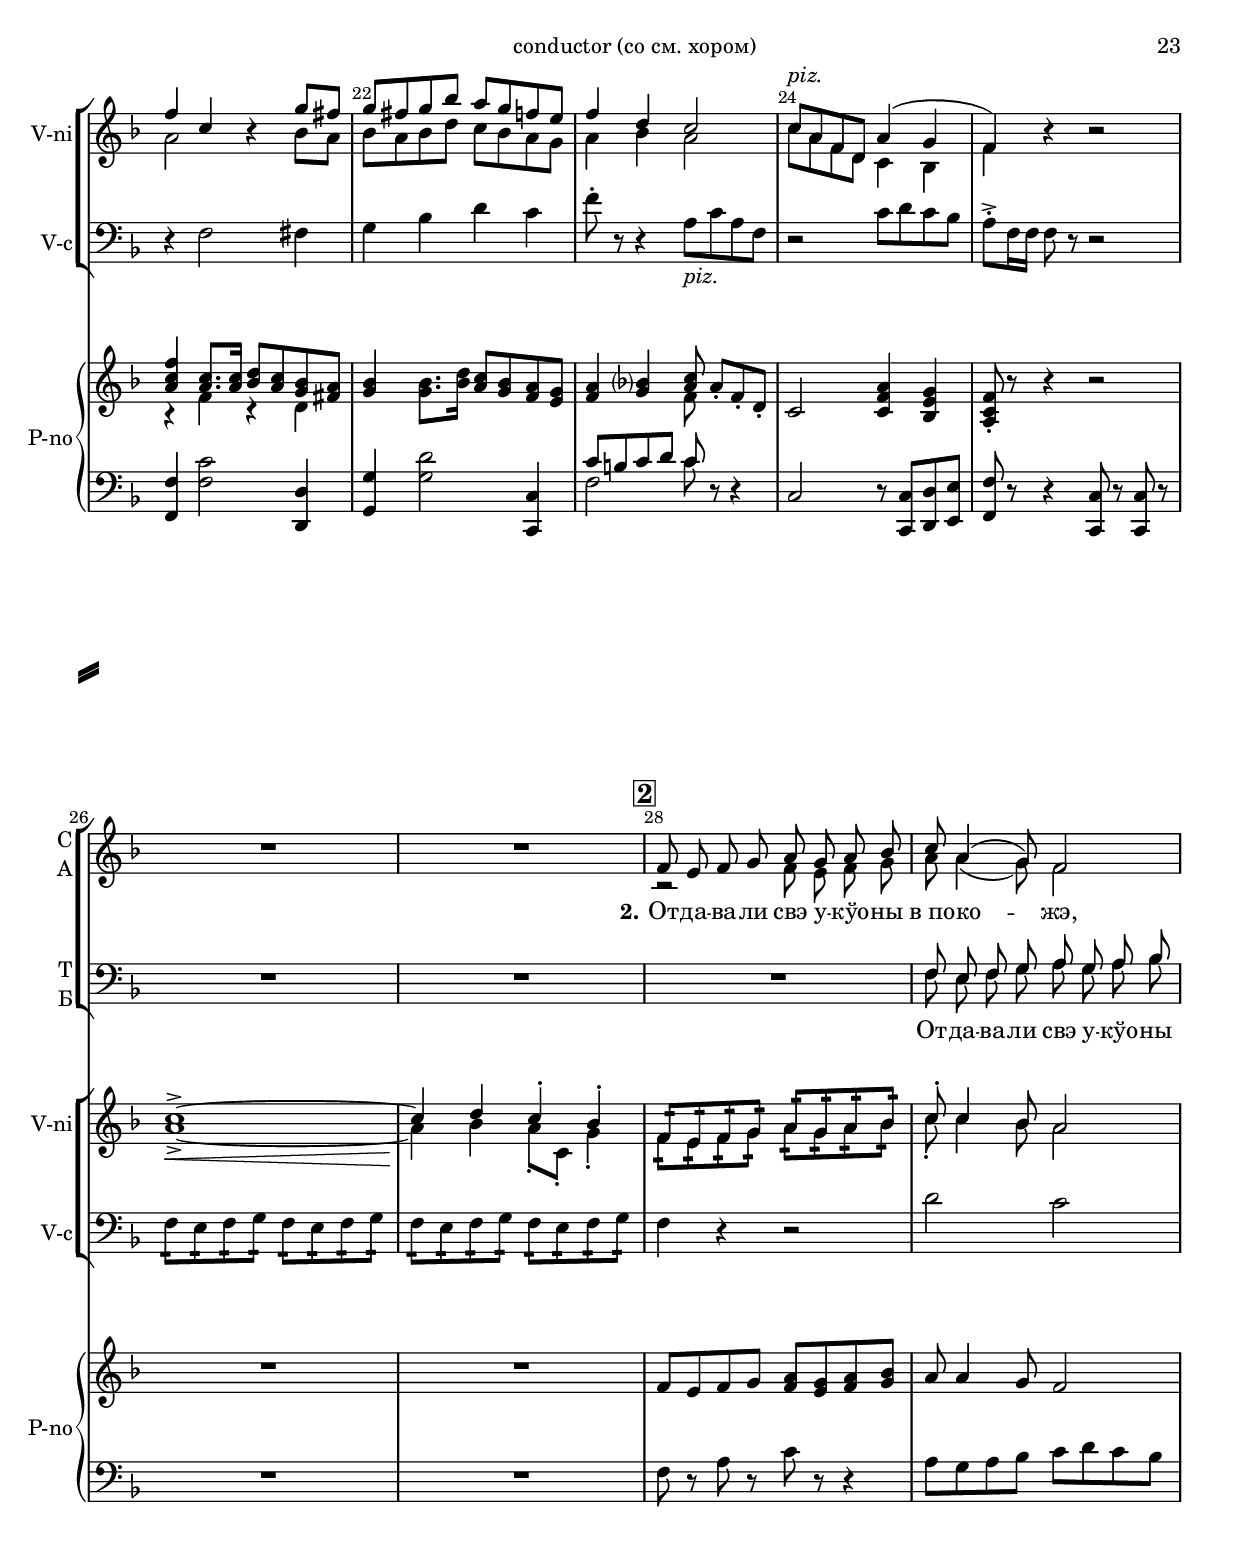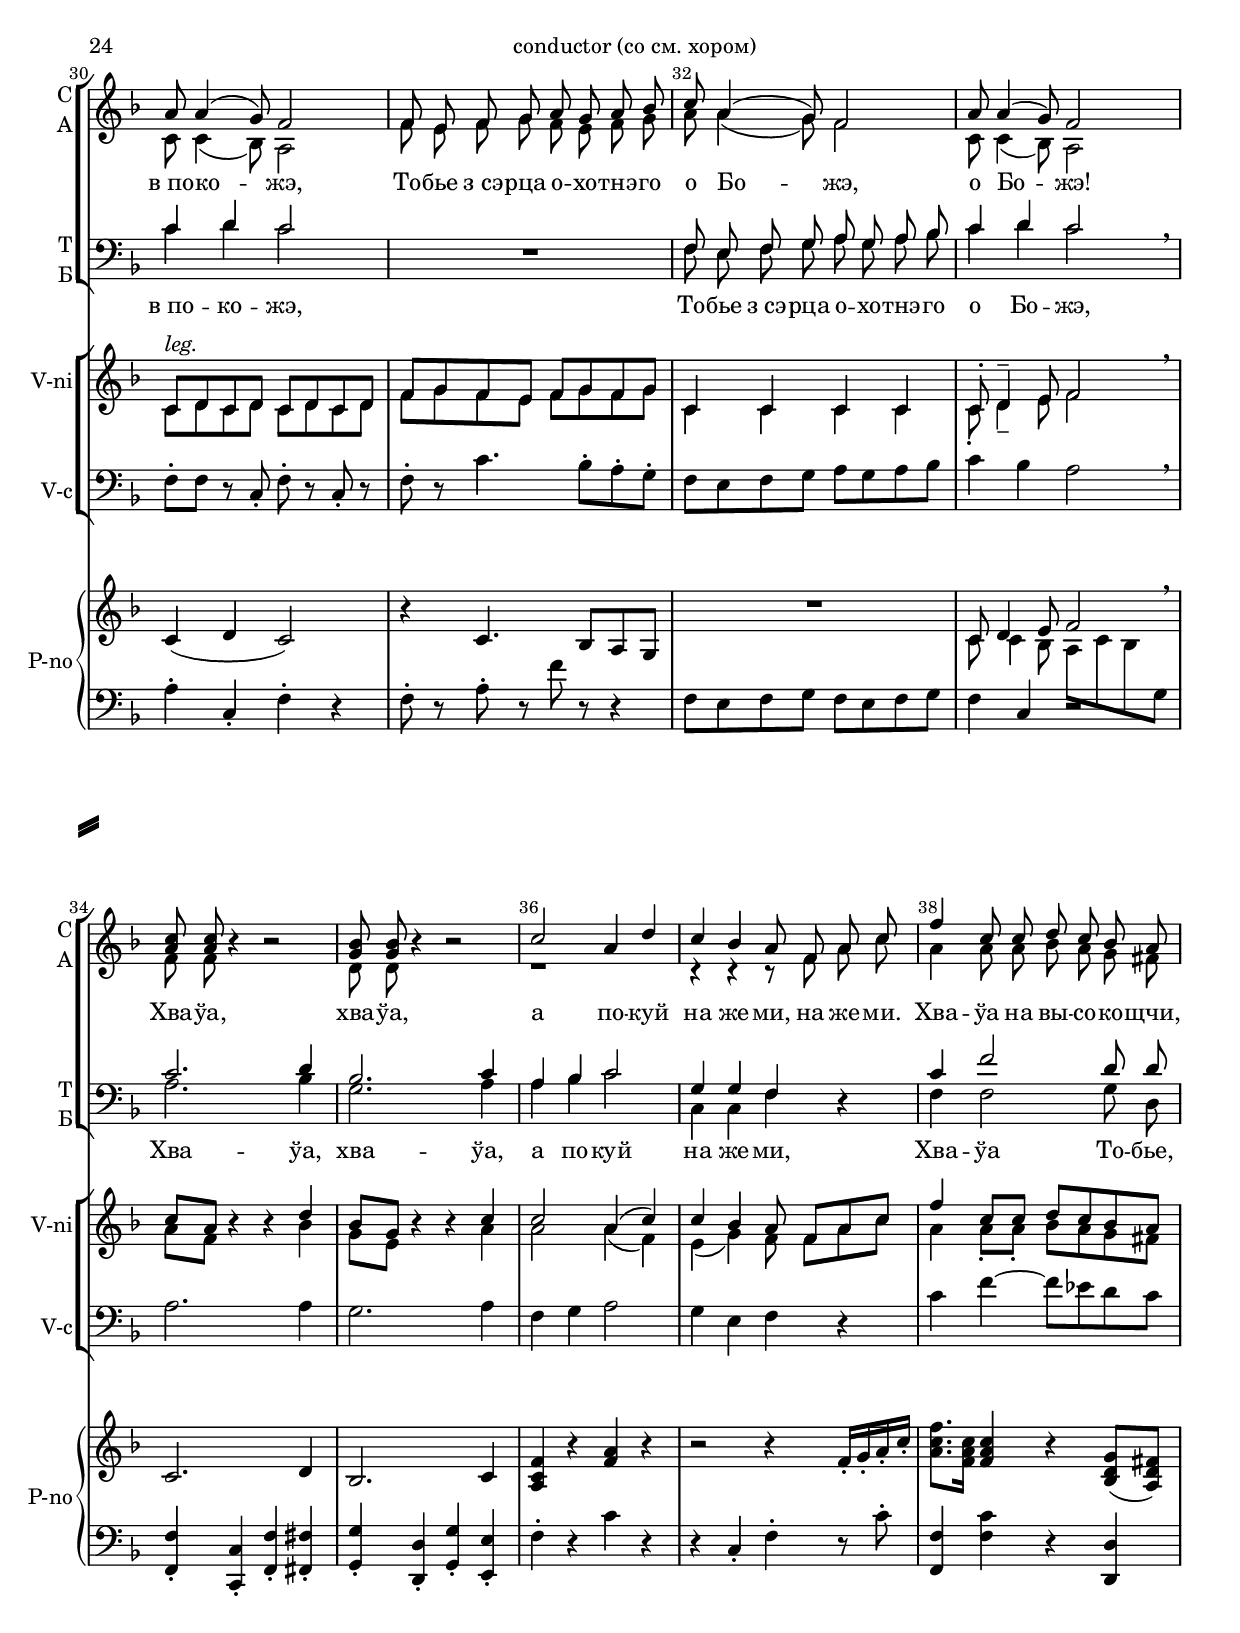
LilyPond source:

\version "2.24.2"

% закомментируйте строку ниже, чтобы получался pdf с навигацией
%#(ly:set-option 'point-and-click #f)
#(ly:set-option 'midi-extension "mid")
#(set-default-paper-size "a4")
#(set-global-staff-size 19)

\header {
  title = "Przybieżeli do Betlejem"
  subtitle = " "
  % Удалить строку версии LilyPond 
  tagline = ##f
}

  \paper {
    top-margin = 15
    left-margin = 15
    right-margin = 10
    bottom-margin = 15
    indent = 15
    ragged-bottom = ##f
    %  system-separator-markup = \slashSeparator
    
  }

%make visible number of every 2-nd bar
secondbar = {
  \override Score.BarNumber.break-visibility = #end-of-line-invisible
  \set Score.barNumberVisibility = #(every-nth-bar-number-visible 2)
}

% compress multi-measure rests
multirests = { \override MultiMeasureRest.expand-limit = #1 \set Score.skipBars = ##t }

% mark with numbers in squares
squaremarks = {  \set Score.rehearsalMarkFormatter = #format-mark-box-numbers }

% move dynamics a bit left (to be not up/under the note, but before)
placeDynamicsLeft = { \override DynamicText.X-offset = #-2.5 }

global = {
  \key f \major
  \numericTimeSignature
  \time 4/4
  \squaremarks
  \secondbar
    \multirests
  \placeDynamicsLeft
}

%use this as temporary line break
abr = { \break }

% uncommend next line when finished
abr = {}

globalv = {
  \global
  \autoBeamOff
  \dynamicUp
}


childone = \relative c' {
  \globalv
  R1*4 
  
  \mark 1
  f8 e f g a g a bes |
  c4 d c2 |
  c4 d c2 |
  c d | 
  
  
  c1\> |
  R1\! |
  f,8 e f g a g a bes | \abr
  
  c4 d c2 |
  c4 d e2 |
  f2 d |
  c r | 
  
  
  a4 f g2 | 
  f'4 c8 c d c bes a |
  bes4 bes8 d c bes a g |
  a4 bes c2 |
  
  a4 g f2 | \abr
  R1*7 | 
  
  
  \mark 2
  f8 e f g a g a bes | \abr
  
  c c4( bes8) a2 |
  a8 a4( g8) f2 |
  f8 e f g a g a bes | \abr
  
  
  c8 c4( bes8) a2 |
  a8 a4( g8) f2 | \breathe
  
  % 34
  c'2. d4 |
  bes2. c4 |
  c2 a4 d |
  c bes a8 f a c |
  f4 c8 c d c bes a |
  
  bes4 bes8 d c bes a g 
  
  %40
  a4 bes c2 |
  a4 g f2 |
  R1*5 | \abr
  
  f8 e f g a g a bes |
  c4 d c2 | \abr
  
  
  f,8 e f g a g a bes |
  c4 d c2 |
  f d |
  c c4 r | \abr
  
  a f g r |
  f' c8 c d c bes a |
  bes4 bes8 d c bes a g |
  a4 bes c2 | \abr
  
  
  a4 g f2 |
  R1 |
  f'4 c8 c d c bes a |
  bes4 bes8 d c bes a g | \abr
  
  a4 bes c r |
  r r c e |
  f2 r4 r |
  \bar "|."
}

childtwo = \relative c' {
  \globalv
  R1*4 
  
  f8 e f g a g a bes |
  c4 d c2 |
  a4 bes a2 |
  a bes | 
  
  
  a1 |
  R1 |
  f8 e f g a g a bes |
  
   a4 bes c2 |
  a4 bes c2 |
  c2 d |
  a r | 
  
  
  a4 f g2 |
  a4 a8 a bes a g fis |
  g4 g8 bes a g f e |
  f4 g a2 ||
  
  c,4 d8[( e]) c2 |
  R1*7 |
  
  
  
  r2 f8 e f g | 
  a a4( g8) f2 |
  c8 c4( bes8) a2 |
  
    r2 f'8 e f g | 
  a a4( g8) f2 |
  c8 c4( bes8) a2 |
  
  
  a'2. bes4 |
  g2. a4 |
  c2 a4 d |
  e, g f8 f a c
  
  a4 a8 a bes a g fis
  %<g bes>8 q r4 r2 | 
  
  g4 g8 bes a g f e |
  f4 g a2 |
  f4 e c2 |
  
  R1*5 | 
  
  f8 e f g f e f g |
  a4 bes a2 | 
  
  
  f8 e f g f e f g |
  a4 bes a2 |
  c d |
  c c4 r | 
  
  f, d e r |
  a a8 a bes a g fis |
  g4 g8 bes a g f e |
  f4 g a2 | 
  
  
  f4 e c2 |
  R1 |
a'4 a8 a bes a g fis |
  g4 g8 bes a g f e |
  
  f4 g a r |
  r r a bes |
  c2 r4 r |
  \bar "|."
}

childalt = \relative c'' {
\globalv
  R1*7
  
  f,8([ e f g)] f([ e f g)] |
  
  f1 |
  R1 |
  R1 
  
  f8 e f g  <f a> <e g> <f a> <g bes> |
  a4 bes c2 |
  a bes |
  f r |
  
  f4 d e2 |
  f2. d4 |
  d2. c4 |
  c8[( b]) c[( d]) f2 |
  c4 bes a2
  R1*7
  
  
  R1|
  f'8 e f g a g a bes |
  c4 d c2 |
    R1|
  f,8 e f g a g a bes |
  c4 d c2 |
  
  %34
  <f, a>8 q r4 r2 |
  <d g>8 q r4 r2 |
  a4 bes c2 |
  c4 c f r
  
  %38
  f4 f2 d8 d |
  g([ f)] e d c c d e |
  f4 f f2 |
  c4 bes a2 |
  
  R1*6 |
  f'8([ e)] f([ g)] f([ e f g)] |
  
  a,8 g a bes c4 f |
  f8([ e]) f([ g)] f2  |
  a bes |
  a a4 r |
  c, c c r |
  
  %54
  f2. d4 |
  g8[( f]) e d e c d e |
  f4 f f2 
  
  c8[( d]) c[( bes]) a2 |
  R1 |
  f'2. d4 |
  g8[( f]) e d c c d e |
  f4 g a r |
  r r a g a2 r4 r 
}

smelody = \relative c' {
  \globalv
  R1*4
  
  \mark 1
  f8 e f g a g a bes |
  c4 d c2 |
  c4 d c2 | \abr
  <c a> <bes d> | 
  
  
  <c a>1\> |
  R1\! |
  f,8 e f g a g a bes | \abr
  
  <c a>4 <d bes> c2 |
  c4 f <g e>2 |
  <f c>2 d |
  <c a> r | 
  
  
  a4 f g2 |
  f'4 c8 c d c bes a |
  bes4 bes8 d c bes a g |
  a4 bes c2 | 
  
  a4 g f2 |
  R1*7 | 
  
  
  \mark 2
  f8 e f g a g a bes | \abr
  
  c a4( g8) f2 |
  a8 a4( g8) f2 |
  
    f8 e f g a g a bes 
  c a4( g8) f2 |
  a8 a4( g8) f2 |
 
   
  <a c>8 q r4 r2 |
  <g bes>8 q r4 r2 | \abr
  
  c2 a4 d |
  c bes a8 f a c |
  f4 c8 c d c bes a |
  bes4 bes8 d c bes a g | \abr
  
  
  a4 bes c2 |
  a4 g f2 |
  R1*5 | \abr
  
  f8 e f g a g a bes |
  c4 d c2 | \abr
  
  
  f,8 e f g a g a bes |
  c4 d c2 |
  <c f> d |
  c c4 r | \abr
  
  a f g r |
  f' c8 c d c bes a |
  bes4 bes8 d c bes a g |
  a4 bes c2 | \abr
  
  
  a4 g f2 |
  R1 |
  f'4 c8 c d c bes a |
  bes4 bes8 d c bes a g | \abr
  
  a4 bes c r |
  r r a g |
  f4 r r2 |
  \bar "|."
}

amelody = \relative c'' {
  \globalv
  R1*4
  R1*2 |
  a4 bes a2 |
  f8([ e f g)] f([ e f g)] |
  
  f1 |
  R1 |
  R1 |
  
  f8 e f g <a f> <g e> <a f> <bes g> |
  c4 d c2 |
  a bes |
  f r |
  
  f4 d e2 |
  a4 a8 a bes a g fis |
  g4 g8 bes a g f e |
  f4 g a2 |
  c,4 c c2
  R1*7
  
  
  r2 f8 e f g |
 a a4( g8) f2 |
  c8 c4( bes8) a2 |
  f'8 e f g f e f g |
  
  a8 a4( g8) f2 |
  c8 c4( bes8) a2 |
  f'8 f r4 r2 |
  d8 d r4 r2 |
  r1 |
  r4 r r8 f a c |
  a4 a8 a bes a g fis |
  g4 g8 bes a g f e
  
  f4 f f2 |
  f4 e c2 |
  R1*5 |
  f8 e f g f e f g |
  a4 bes a2 |
  
  f8 e f g f e f g
  a4 bes a2 |
  a bes |
  a a4 r |
  f d e r |
  a a8 a bes a g fis |
  g4 g8 bes a g f e |
  f4 g a2
  
  c,4 c c2 |
  R1 |
  a'4 a8 a bes a g fis |
  g4 g8 bes a g f e |
  f4 g a r |
  r r c, bes a r r2 
}

tmelody = \relative c' {
  \globalv
  R1*15
  c4\f c c2 |
  c2. d4 |
  d2. c4 |
  c8([ b]) c[( d]) f2 |
  c4 bes a2 |
  R1*8
  
  
  f8 e f g a g a bes |
  c4 d c2 |
  R1 |
  
  f,8 e f g a g a bes |
  c4 d c2 \breathe
  c2. d4 |
  bes2. c4 |
  a4 bes c2 |
  g4 g f r |
  c' f2 d8 d |
  d4 d8 d e8 c c8 c |
  
  c4 c c2 |
  c4 bes a2 |
  R1*6 |
  f'2~ f |

  a,8 g a bes c4 f |
  f8([ e]) f([ g)] f2 | 
  R1*2 |
  c4 c c r |
  c2. d4 |
  d d8 d c c c c |
  c8([ b)] c([ d)] f([ e d c)] |
  
  c4 bes a2 |
  R1 |
  c2. d4 |
  d2. c4 |
  c8([ b)] c([ d)] f4 r |
  r r c bes |
  f r r2
  
}

bmelody = \relative c {
  \globalv
  R1*16
  f2. d4 |
  g2. c,4 |
  f r r2 |
  r8 c d[ e] f2 |
  
  R1*8 |
  f8 e f g a g a bes |
  c4 d c2 |
  R1 |
  f,8 e f g a g a bes |
  c4 d c2 |
  a2. bes4 |
  g2. a4 |
  a4 bes c2 |
  c,4 c f r |
  f f2 g8 d |
  g([ f)] e d c c d e |
  f4 g a2 |
  c4 bes a2 |
  R1*6 |
  f8([ e)] f([ g)] f([ e f g)] |
  
  a8 r r4 r2 |
  R1*3 |
  c,4 c c r |
  f2. d4 |
  g8([ f)] e d e c d e |
  f4 r r2 |
  
  f4 c f2 |
  R1 |
  f2. d4 |
  g2. c,4 |
  f r r2 |
  r4 r r8 c d[( e]) |
  f4 r r2
}

violinone = \relative c'' {
  \global
  R1*2 |
  c1~ |
  c4 d c bes |
  a8 r r4 r2 |
  f8:16 e:16 f:16 g:16  a:16 g:16 a:16 bes:16 |
  c4 r c bes | \abr
  
  c2 d |
  f,8 e f g a g a bes |
  c4( d) c bes-. |
  f8 e f g a g a bes |
  c4 d c2 |
  c4 f g2 |
  f,8:16\p e:16 f:16 g:16 f:16 e:16 f:16 g:16 |
  f2 r | \abr
  
  c'4:16 a:16 bes8 c d e |
  f4 c r8 f8 g a |
  bes2 r4 c,8 bes |
  a4 bes c2 |
  a4 g f8 c' d e |
  
  % piece 21 begin
  f4 c r g'8 fis |
  g fis g bes a g f e |
  f4 d c2 | \abr
  % piece 23 finished
  
  c8-\markup\italic"piz." a f d a'4( g |
  f4) r4 r2 |
  c'1->~ |
  c4 d c-. bes-. |
  f8:16 e:16 f:16 g:16 a:16 g:16 a:16 bes:16 |
  c-. c4 bes8 a2 |
  c,8-\markup\italic"leg." d c d c d c d |
  f g f e f g f g |
  c,4 c c c |
  c8-. d4-- e8 f2 \breathe |
  c'8 a r4 r d |
  bes8 g r4 r c |
  c2 a4( c) |
  c( bes a8 f[ a c] |
  
  %piece38 begin
  f4 c8 c d c bes a | \abr
  g f e d c4 d8 e |
  a4 bes c8-. f-. c4 |
  a4 g f2 |
  c'2. d4 |
  bes2. c4 |
  %piece43 end
  
  a bes c2 |
  a8-- a-- g-- g-- f\f-. d'-. c-. bes-. |
  a r r4 r8 g-. a-. bes-. | \abr
  c-. r r4 r2 |
  c4 bes a2 |
  f8 e f g a g a bes |
  c4 d c2 |
  f,8 e f g f e f g |
  f2 r2 |
  c'4:16 a:16 bes8-. c-. d-. e-. |
  
  % piece 54 start
  f4 c r8 f g a |
  bes2 r4 c,8 bes |
  a4 bes c2 |
  a4 g f2 |
  e8 f g a bes c d e |
  f8. c16 c8 c d c bes a |
  bes'8. g16 g8 d c bes a g |
  % piece 60 end
  
  a4 bes c-- a8-. f-. |
  f4 r r c'~ |
  \tuplet 3/2 { c8 bes a } \tuplet 3/2 { g f e } f4 r
  \bar "|."
}

violintwo = \relative c'' {
  \global
  R1*2 |
  a1~ |
  a4 bes a8-. c,-. g'4 |
  f8-. r r4 r2 |
  f8:16 e:16 f:16 g:16 f:16 e:16 f:16 g:16 |
  a g a bes a-. c,-. g'4 |
  
  a2 bes |
  f8 e f g f e f g |
  a4( bes) a g-. |
  f8 e f g f e f g |
  a4 bes a8 g a bes |
  a4 d e2 |
  a,,2 bes |
  c2 r |
  a'4:16 f:16 g8 e f g |
  a4 a r8 a bes c |
  d4 g r a,8 g |
  f4 g a2 |
  c,4 c f8 a bes g |
  
  %piece21 begin
  a2 r4 bes8 a |
  bes a bes d c bes a g |
  a4 bes a2 |
  %piece23 end
  
  c8 a f d c4 bes |
  f'4  r4 r2 |
  a1->~\< |
  a4\! bes a8-. c,-. g'4-. |
  f8:16 e:16 f:16 g:16 a:16 g:16 a:16 bes:16 |
  c8-. c4 bes8 a2 |
  c,8 d c d c d c d |
  f g f e f g f g |
  c,4 c c c |
  c8-. d4-- e8 f2 |
  a8 f r4 r bes |
  g8 e r4 r a4 |
  a2 a4( f) |
  e( g) f8 f[ a c] |
  
  %piece38 begin
  a4 a8-. a-. bes a g fis |
  d4 r r2 |
  c2 c |
  f4 e c2 |
  a'2. bes4
  g2. a4 |
  %piece43 end
  
  f g a2 |
  f8-- f-- e-- e-- f-. bes-. a-. g-. |
  f r r4 r8 g-. a-. bes-. |
  
  a8 r r4 r2 |
  a4 g f2 |
  f8 e f g f e f g |
  a4 bes a2 |
  a,2 bes |
  c2 r |
  a'4:16 f:16 g8-. e-. f-. g-. |
  
  % piece 54 start
  a4 a r8 a bes c |
  d4 g r a,8 g |
  f4 g a2 |
  c,8 d c bes a2 |
  c8 d e f g e f g |
  a8. a16 a8 a bes a g fis |
  d'8. bes16 bes4 a8 g f e |
  % piece 60 finished
  
  f4 g a-- a8-. f-. |
  c4 r r c'~ |
  
  \tuplet 3/2 { c8 bes a } \tuplet 3/2 { g f e } f4 r
  
}

cello = \relative c {
  \global
  R1*2
  \repeat unfold 4 { f8:16 e:16 f:16 g:16 }
  f8-. r r4 r2 |
  f4-. r4 f4-. c-. |
  f4 r f r |
  f8 e f g f e f g |
  f4 r f r |
  f8 r r4 r8 c-. d-. e-. |
  f4 r f r |
  f8 e f g f e f g |
  a4 bes c2 |
  f,2 g |
  a r |
  
  r4 d, c r |
  f c f fis |
  
  g d g e |
  f r f2 |
  r8 c d e f4 r4 |
  
  % piece 21 start
  r f2 fis4 |
  g bes d c |
  f8-. r r4 a,8-\markup\italic"piz." c a f |
  % piece 23 end
  
  r2 c'8 d c bes |
  a-.-> f16 f f8 r r2 |
  \repeat unfold 4 { f8:16 e:16 f:16 g:16 } |
  f4 r r2 |
  d'2 c |
  f,8-. f r c-. f-. r c-. r |
  
  f-. r c'4. bes8-. a-. g-. |
  f e f g a g a bes |
  c4 bes a2 \breathe |
  a2. a4 |
  g2. a4 |
  f4 g a2 |
  g4 e f r4
  
  %piece 38 start
  c'4 f~ f8 es d c |
  bes4 bes8 d c bes a g |
  f4 g a2 |
  c8 d c bes a2
  f4 c2 fis4 |
  g d2 e4
  %piece 43 end
  
  f8-. c-. d-. e-. f4 r |
  R1 |
  r8 c'-. d-. e-. f-. r r4 |
  
  f,8-. r r4 r2 |
  f8 e f g f e f g |
  a g a bes c4 f |
  f8 e f g f2 |
  f,2 g |
  a r |
  r4 d, c r |
  
  %piece 54 start
  r f2 fis4 |
  g bes c2 |
  f,4-. r a8-. c-. f-. c-. |
  r4 c,4 f2 |
  c4 c'4.~ c8 bes g |
  f4 c' r d, |
  g d'2 c,4 |
  % piece 60 end
  
  f2 a8( bes)-. a-. f-. |
  a4 r r e'~ |
  
  \tuplet 3/2 { e8 d c } \tuplet 3/2 { bes a g } a4 r \bar "|."
  
}
toleft = \change Staff="left"
toright = \change Staff="right"

right = \relative c' {
  \global
  \oneVoice
  <f a c>1~ |
  q4 <g bes d> <f a c> <d g bes> |
  << { <f a>1~ q4 <g bes> <f a> <e g> } \\ { c1~ c } >>
  \oneVoice f8 e f g <f a> <e g> <f a> <g bes> 
  <f a> <e g> <f a> <g bes> <a c>4 r |
  f8 e f g f e f g |
  <f a> <e g> <f a> <g bes> <f a> <e g> <f a> <g bes> |
  <f a> <e g> <f a> <g bes> <a c>4 r |
  <a c f>-. r <c, f a>-. <bes c g'> |
  <a c f>-. r r2 |
  <c f a>4-. r <f a c>-. r |
  <c f a> r <e g c> r |
  f8 e f g f e f g |
  f e f g <f a> <e g> <f a> <g bes> |
  
  <f a>4( <d f>) <e g>8-. <e c'>-. <f d'>-. <g e'>-. |
  <a c f>4 <f a c> r <d g bes>8 <c fis a> |
  <bes d g>4 r2 <c f a>8 <c e g> |
  <a c f>8 b c d f e d c |
  <f a>4( <e g> <a, c f>8) r <g' bes c e>4 |
  
  % piece 21 start
  << { <a c f> <a c>8. q16 <bes d>8 <a c> <g bes> <fis a> } \\ { r4 f r d } >>
  <g bes>4 q8. <bes d>16 <a c>8 <g bes> <f a> <e g> |
  <f a>4 <g bes?>  << <a c>8 \\ f >> a-. f-. d-. |
  % piece 23 end
  
  c2 <c f a>4 <bes e g> |
  <a c f>8-. r r4 r2 |
  R1*2 |
  f'8 e f g <f a> <e g> <f a> <g bes> |
  a a4 g8 f2 |
  c4( d c2) |
  
  r4 c4. bes8 a g |
  R1 |
  << { c8 d4 e8 f2 } \\ { c8 c4 bes8 a c bes \change Staff = "left" g } >> \breathe
  c2. d4 |
  bes2. c4 |
  <a c f> r <f' a> r |
  r2 r4 f16-. g-. a-. c-. |
  
  % piece 38 start
  <a c f>8. <f a c>16 q4 r <bes, d g>8( <a d fis>) |
  <bes d g>2 <g' bes>4 <f a>8 <e g> |
  <f a>4 <g bes> << { c8-. a-. f-. d-. } \\ f s s s >> |
  c2 <f a c>4 <g bes c e> |
  << { <a c f>4 <a c>8-. q-. <bes d>-. <a c>-. <g bes>-. <fis a>-. } \\ { r4 f2 d8 c } >>
  << { <g' bes>4 q8-. <bes d>-. <a c>-. <g bes>-. <f a>-. <e g>-. } \\ { d4 r2 c4 } >>
  % piece 43 end
  
  <f a>2~ q8-. <bes d>-. <a c>-. <g bes>-. <f a>4 <e g> f r |
  <c f a>8 r <bes c g'> r f'-. g-. a-. bes-. |
  
  
  << { <a c>4( <bes d>) } \\ f2 >> <a c>8-. q-. <g bes>4 |
  f8 r r4 r2 |
  << { <a c>4 <bes d> <a c>8 q <g bes>4 } \\ { f2 r } >>
  f8 e f g f e f g |
  f e f g f e f g |
  f e f g <f a> <e g> <f a> <g bes> |
  <f a>4 <d f> <e g>8-. <e c'>-. <f d'>-. <g e'>-. |
  
  % piece 54 start
  <a d f>4 <f a d> r <d g bes>8 <c fis a> |
  <bes d g>4 <d g bes>2 << { <f a>8 <e g> } \\ c4 >> |
  
  << { <f a>8 s s s } \\ { c b c d } >> f e d c |
  r4 <g c e>-. <a c f>-. r |
  <c e>-. <e g c>-- r8 <e c'>-. <f d'>-. <g e'>-. |
  <a f'>4 <f a c>4 r <bes, d g>8 <a c fis> |
  <bes d g>2 r4 <a' c>8-.( <g e'>-.) |
  % piece 60 end
  
  <a c f>4-. <g bes d>-. <f a c>2 |
  a4-. f8-. c-. <c a'>4( <bes g'> |
  <c f>2) r4 f4-.
}

left = \relative c {
  \global
  \oneVoice
  \repeat unfold 7 { f8-. e-. f-. g-. }
  f-. c-. d-. e-. |
  <f f,>4-. r r2 |
  q8 r r4 q4-. <c c,>-. |
  <f f,>-. r r2 |
  q4-. r r <c c,>-. |
  <f f,>-. r r2 |
  <f f'>4-. r r8 <c c,>8 <d d,> <e e,> |
  <f f,>4-. r r2 |
  q4-. r <c c'>-. r |
  <f f,> r <c c,> r |
  <f f,>-. r r2 |
  q4 r r2 |
  
  c'8-. d-. c-. d-. c-. r <c c,>4-. |
  <f, f,> r r <d d,> |
  <g g,> r2 <c, c,>4 |
  f-. g-. a-. bes-. |
  c8 d c bes r <c, c,>-. <d d,>-. <e e,>-. |
  
  % piece 21 start
  <f f,>4 <f c'>2 <d d,>4 |
  <g g,>4 <g d'>2 <c, c,>4 |
  << { c'8 b c d c } \\ { f,2 c'8 } >> r r4 |
  % piece 23 end
  
  c,2 r8 <c c,> <d d,> <e e,> |
  <f f,> r r4 <c c,>8 r q r |
  R1*2 |
  f8 r a r c r r4 |
  a8 g a bes c d c bes |
  a4-. c,-. f-. r |
  
  f8-. r a-. r f' r r4 |
  f,8 e f g f e f g |
  f4 c r2 |
  <f f,>4-. <c c,>-. <f f,>-. <fis fis,>-. |
  <g g,>-. <d d,>-. <g g,>-. <e e,>-. |
  f-. r c' r |
  r c,-. f-. r8 c'-. |
  
  % piece 38 start
  <f, f,>4 <f c'> r <d d,> |
  <g g,> <d d,> <c c,> <d d,>8 <e e,> |
  f2 a |
  c, r8 <c c,> <d d,> <e e,> |
  <f f,>4 <f c'>2-- <d d,>4 |
  <g g,> <g d'>2 <c, c,>4 |
  %piece 43 end
  
  f8-. c-. d-. e-. f4 r |
  R1 |
  r4 r <a c>8 r r4 |
  
  R1*4 |
  <f f,>4 r r2 |
  q4 r r2 |
  c'8-. d-. c-. d-. c4-. <c c,>-. |
  
  % piece 54 start
  <f, f,>-. <f c'> r <d d,>-. |
  <g g,>8 f e d e c d e |
  f r r4 r2 |
  r4 <c c,>-. <f f,> r |
  <c c,>2.:16 <bes bes'>8-. <g g'>-. |
  <f f'>4 <f' c'>2 <d d,>4 |
  <g g,> <bes bes,> <c c,> <c, c,> |
  % piece 60 end
  
  <f f,>2 c'8( d)-. c-. bes-. |
  c4-- a8-. f-. r4 <c c,>4 |
  <f f,>2 r4 q-.
  
}

sopranol =  \lyricmode {
  \set stanza = "1." Пшы -- бе -- жэ -- ли до Бэт -- ле -- ем па -- стэ -- же,
  па -- стэ -- же, па -- стэ -- жэ.
  Гра -- \markup{йо \tiny н ц} \markup{скоч\tiny ъ} -- не Дже -- чо -- \markup{\tiny н тэч \tiny ъ} -- ку
  на ли -- жэ, на -- ли -- жэ, на ли -- жэ, на -- ли -- жэ.
  Хва -- ўа на вы -- со -- ко -- щчи, хва -- ўа на вы -- со -- ко -- щчи,
  а по -- куй на же -- ми.
  \set stanza = "2." От -- да -- ва -- ли свэ у -- кўо -- ны в_по -- ко -- жэ,
  в_по -- ко -- жэ,
  То -- бье з_сэ -- рца о -- хо -- тнэ -- го о Бо -- жэ,
  о Бо -- жэ!
  Хва -- ўа, хва -- ўа, а по -- куй на же -- ми, на же -- ми.
  Хва -- ўа на вы -- со -- ко -- щчи, хва -- ўа на вы -- со -- ко -- щчи,
  а по -- куй на же -- ми
  \set stanza = "3." Джи -- ви -- ли ще на -- по -- ве -- тшнэй му -- зы -- цэ
  И мы -- щле -- ли, цо то бэ -- ньдже за Дже -- че?
  Цо то бэ -- ньдже за Дже -- че?
  Хва -- ўа на вы -- со -- ко -- щчи, хва -- ўа на вы -- со -- ко -- щчи,
  а по -- куй на же -- ми.
  Хва -- ўа на вы -- со -- ко -- щчи, хва -- ўа на вы -- со -- ко -- щчи,
  а по -- куй на же -- ми.
}

altol =  \lyricmode {
  \repeat unfold 6 \skip 1
  Гра -- \markup{йо \tiny н ц} \markup{скоч\tiny ъ} -- не Дже -- чо -- \markup{\tiny н тэч \tiny ъ} -- ку

}

childtwol =  \lyricmode {
  \repeat unfold 90 _
 % Гра -- \markup{йо \tiny н ц} \markup{скоч\tiny ъ} -- не Дже -- чо -- \markup{\tiny н тэч \tiny ъ} -- ку
  
}

tenorl =  \lyricmode {
  на ли -- жэ.
  Хва -- ўа, хва -- ўа, а по -- куй
}

childthreel =  \lyricmode {
  \repeat unfold 3 \skip 1
  Гра -- \markup{йо \tiny н ц} \markup{скоч\tiny ъ} -- не Дже -- чо -- \markup{\tiny н тэч \tiny ъ} -- ку
  
  \repeat unfold 9 _
   Хва -- ўа, хва -- ўа, а по -- куй на же -- ми.
   
   От -- да -- ва -- ли свэ у -- кўо -- ны в_по -- ко -- жэ,
   То -- бье з_сэ -- рца о -- хо -- тнэ -- го о Бо -- жэ,
    Хва -- ўа, хва -- ўа, а по -- куй на же -- ми.
    Хва -- ўа То -- бье,
     \repeat unfold 13 _
  му -- зы -- це __ 
  И мы -- щле -- ли, цо то за Дже -- че?
  
  _ _ _ _ _ _ _
  Хва -- ўа, хва -- ўа на вы -- со -- ко -- щчи,
  
  _ _ _ _ _ _
  Хва -- ўа, хва -- ўа на вы -- со -- ко -- щчи
  
  

}

bassl =  \lyricmode {
  \repeat unfold 5 \skip 1
  на же -- ми.
  От -- да -- ва -- ли свэ у -- кўо -- ны в_по -- ко -- жэ,
  То -- бье з_сэ -- рца о -- хо -- тнэ -- го о Бо -- жэ,
  Хва -- ўа, хва -- ўа, а по -- куй на же -- ми,
  Хва -- ўа То -- бье,
  \repeat unfold 13 \skip 1
  му -- зы -- це __
  И
  _ _ _
  Хва -- ўа, хва -- ўа на вы -- со -- ко -- щчи, а
  _ _ _
  Хва -- ўа, хва -- ўа, а
  на же -- ми.
}

violinOnePart = \new Staff \with {
  instrumentName = "V1"
  shortInstrumentName = "V1"
  midiInstrument = "violin"
} <<
     \violinone
  >>
  
  violinTwoPart = \new Staff \with {
  instrumentName = "V2"
  shortInstrumentName = "V2"
  midiInstrument = "violin"
} <<
      \violintwo
  >>

violinPart = \new Staff \with {
  instrumentName = "V-ni"
  shortInstrumentName = "V-ni"
  midiInstrument = "violin"
} <<
     \new Voice { \voiceOne \violinone }
     \new Voice { \voiceTwo \violintwo }
  >>

celloPart = \new Staff \with {
  instrumentName = "V-c"
  shortInstrumentName = "V-c"
  midiInstrument = "cello"
} { \clef bass \cello }

stringsPart = \new StaffGroup
<<
  \violinPart
  \celloPart
>>

choirPart = \new ChoirStaff
<<
  \new Staff = "up" \with {
    midiInstrument = "choir aahs"
    instrumentName = \markup \center-column { "Сопрано" "Альт" }
    shortInstrumentName = \markup \center-column { "С" "А" }
  } <<
    \new Voice = "soprano" { \voiceOne \smelody }
    \new Voice = "alto" { \voiceTwo \amelody }
  >>
  \new Lyrics \lyricsto "soprano" \sopranol
  \new Lyrics \lyricsto "alto" \altol
  \new Staff = "down" \with {
    midiInstrument = "choir aahs"
    instrumentName = \markup \center-column { "Тенор" "Бас" }
    shortInstrumentName = \markup \center-column { "Т" "Б" }
  } <<
    \new Voice = "tenor" { \clef bass \voiceOne \tmelody }
    \new Voice = "bass" {  \voiceTwo  \bmelody }
  >>
  \new Lyrics \lyricsto "tenor" \tenorl
  \new Lyrics \lyricsto "bass" \bassl
>>

childrenChoirPart = \new ChoirStaff
<<
  \new Staff = "chup" \with {
    midiInstrument = "choir aahs"
    instrumentName = "Сопрано"
    shortInstrumentName = \markup \center-column { "С1" "С2" }
  } <<
    \new Voice = "childone" { \voiceOne \childone }
    \new Voice = "childtwo" { \voiceTwo \childtwo }
  >>
  \new Lyrics \lyricsto "childone" \sopranol
  \new Lyrics \lyricsto "childtwo" \childtwol
  \new Staff = "chdown" \with {
    midiInstrument = "choir aahs"
    instrumentName = "Альты"
    shortInstrumentName = "А"
  } <<
    \new Voice = "childthree" { \oneVoice \childalt }
  >>
  \new Lyrics \lyricsto "childthree" \childthreel
>>

pianoPart = \new PianoStaff \with {
  instrumentName = "P-no"
  shortInstrumentName = "P-no"
} <<
  \new Staff = "right" \with {
    midiInstrument = "acoustic grand"
  } \right
  \new Staff = "left" \with {
    midiInstrument = "acoustic grand"
  } { \clef bass \left }
>>


\bookpart {
   \header { instrument = "хор" }
  \score {
    <<
    \choirPart
    
    >>
    \layout { 
      \context {
      \Staff 
       \consists Merge_rests_engraver
%      \RemoveAllEmptyStaves
      }
    }
  }
}

\bookpart {
   \header { instrument = "детский хор" }
  \score {
    <<
    \childrenChoirPart
   
    >>
    \layout { 
      \context {
      \Staff 
       \consists Merge_rests_engraver
%      \RemoveAllEmptyStaves
      }
    }
  }
}

\bookpart {
   \header { instrument = "хор + piano" }
  \score {
    <<
    \choirPart
    \pianoPart
    >>
    \layout { 
      \context {
      \Staff 
      \RemoveAllEmptyStaves
       \consists Merge_rests_engraver
      }
    }
  }
}


\bookpart {
   \header { instrument = "детский хор + piano" }
  \score {
    <<
    \childrenChoirPart
    \pianoPart
    >>
    \layout { 
      \context {
      \Staff 
      \RemoveAllEmptyStaves
       \consists Merge_rests_engraver
      }
    }
  }
}

\bookpart {
   \header { instrument = "violini" }
  \paper {
    system-separator-markup = \slashSeparator
  }
  \score {
    <<
      \violinOnePart
      \violinTwoPart
 %     \pianoPart
    >>
    \layout { 
      \context {
      \Staff \RemoveAllEmptyStaves
       \consists Merge_rests_engraver
      }
    }
  }
}

\bookpart {
   \header { instrument = "cello" }
  \paper {
    system-separator-markup = \slashSeparator
  }
  \score {
    <<
      \celloPart
 %     \pianoPart
    >>
    \layout { 
      \context {
      \Staff \RemoveAllEmptyStaves
       \consists Merge_rests_engraver
      }
    }
  }
}

\bookpart {
   \header { instrument = "все инструменты" }
  \paper {
    system-separator-markup = \slashSeparator
  }
  \score {
    <<
      \stringsPart
      \pianoPart
    >>
    \layout { 
      \context {
      \Staff \RemoveAllEmptyStaves
       \consists Merge_rests_engraver
      }
    }
  }
}

\bookpart {
  \header { instrument = "conductor (со см. хором)" }
  \paper {
    system-separator-markup = \slashSeparator
  }
  \score {
    <<
      \choirPart
      %\childrenChoirPart
      \stringsPart
      \pianoPart
    >>
    \layout { 
      \context {
      \Staff \RemoveAllEmptyStaves
       \consists Merge_rests_engraver
      }
    }
      \midi {
      \tempo 4=100
    }
  }
}

\bookpart {
  \header { instrument = "conductor (с детским хором)" }
  \paper {
    system-separator-markup = \slashSeparator
  }
  \score {
    <<
      %\choirPart
      \childrenChoirPart
      \stringsPart
      \pianoPart
    >>
    \layout { 
      \context {
      \Staff \RemoveAllEmptyStaves
       \consists Merge_rests_engraver
      }
    }
    \midi {
      \tempo 4=100
    }
  }
}

